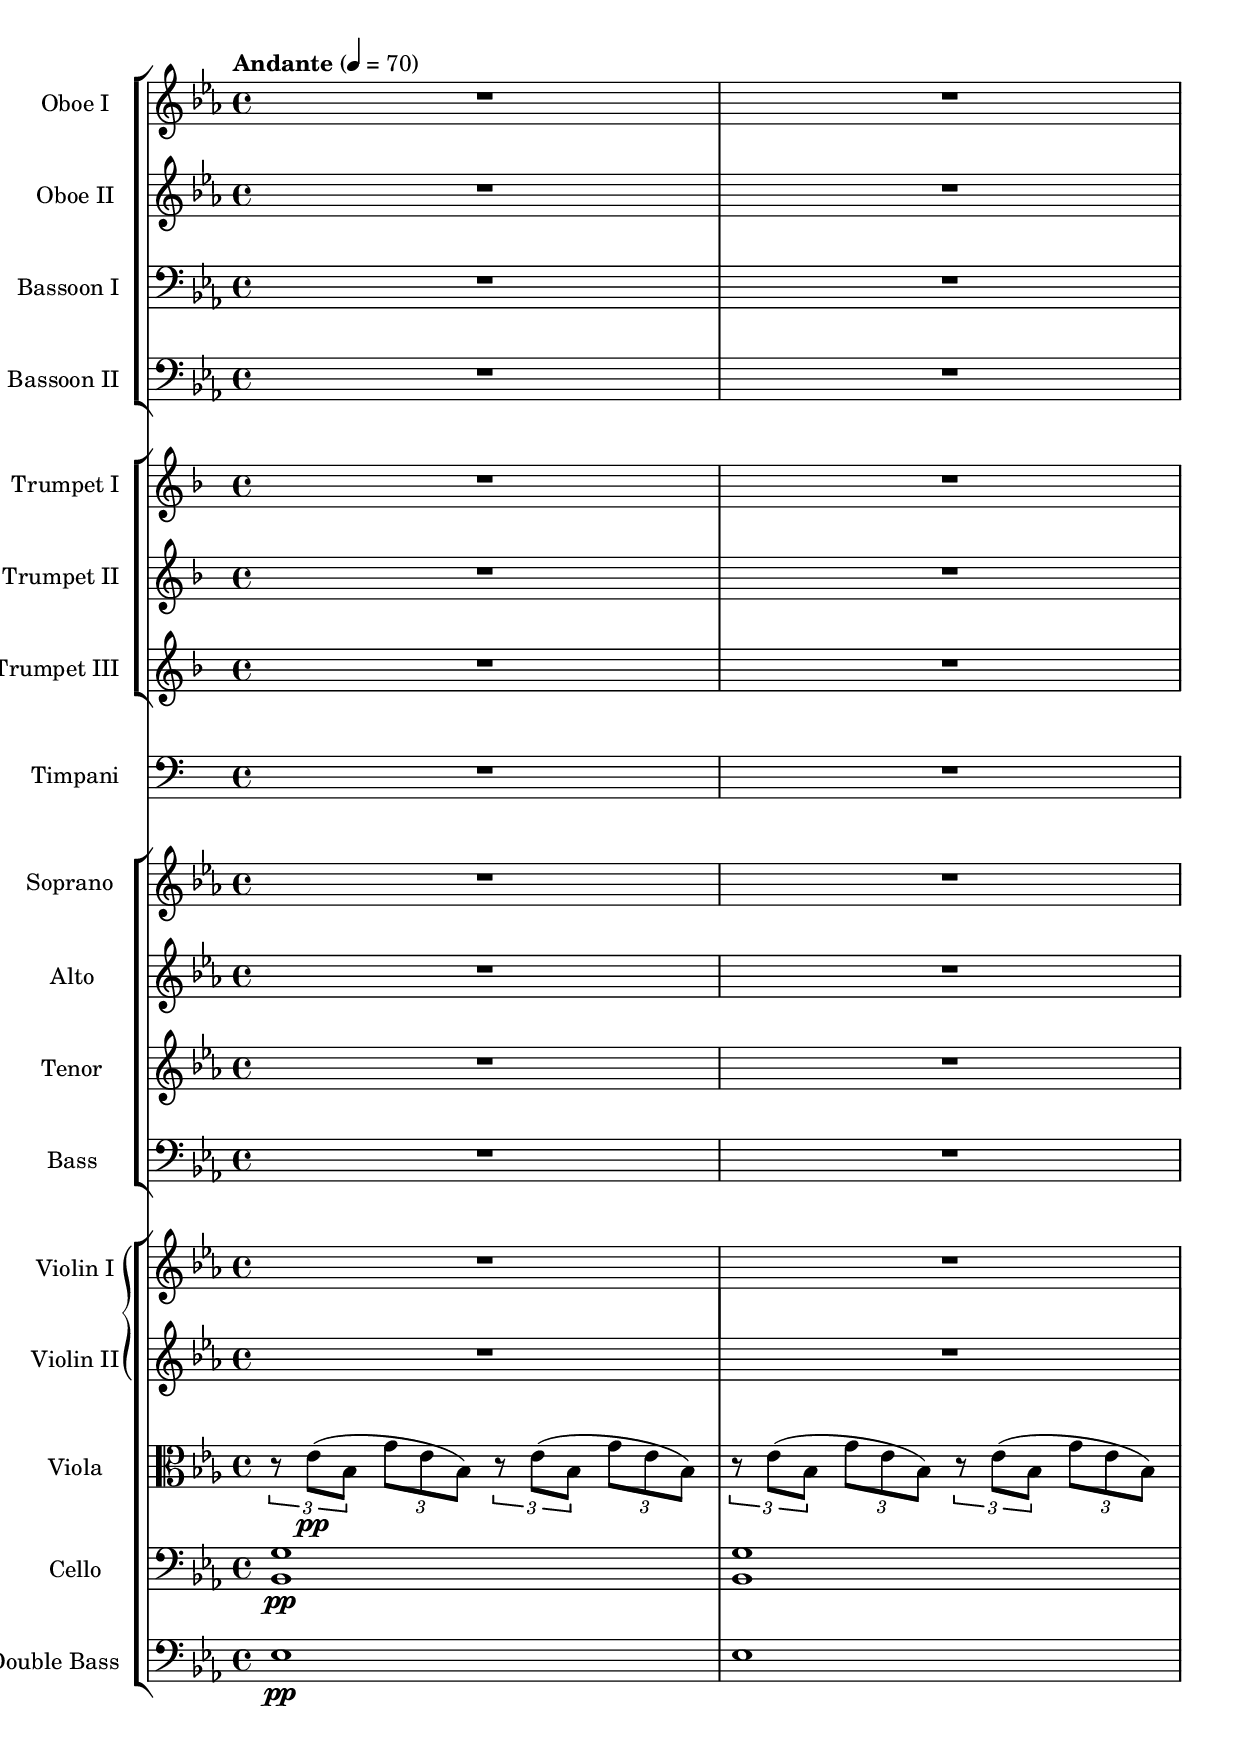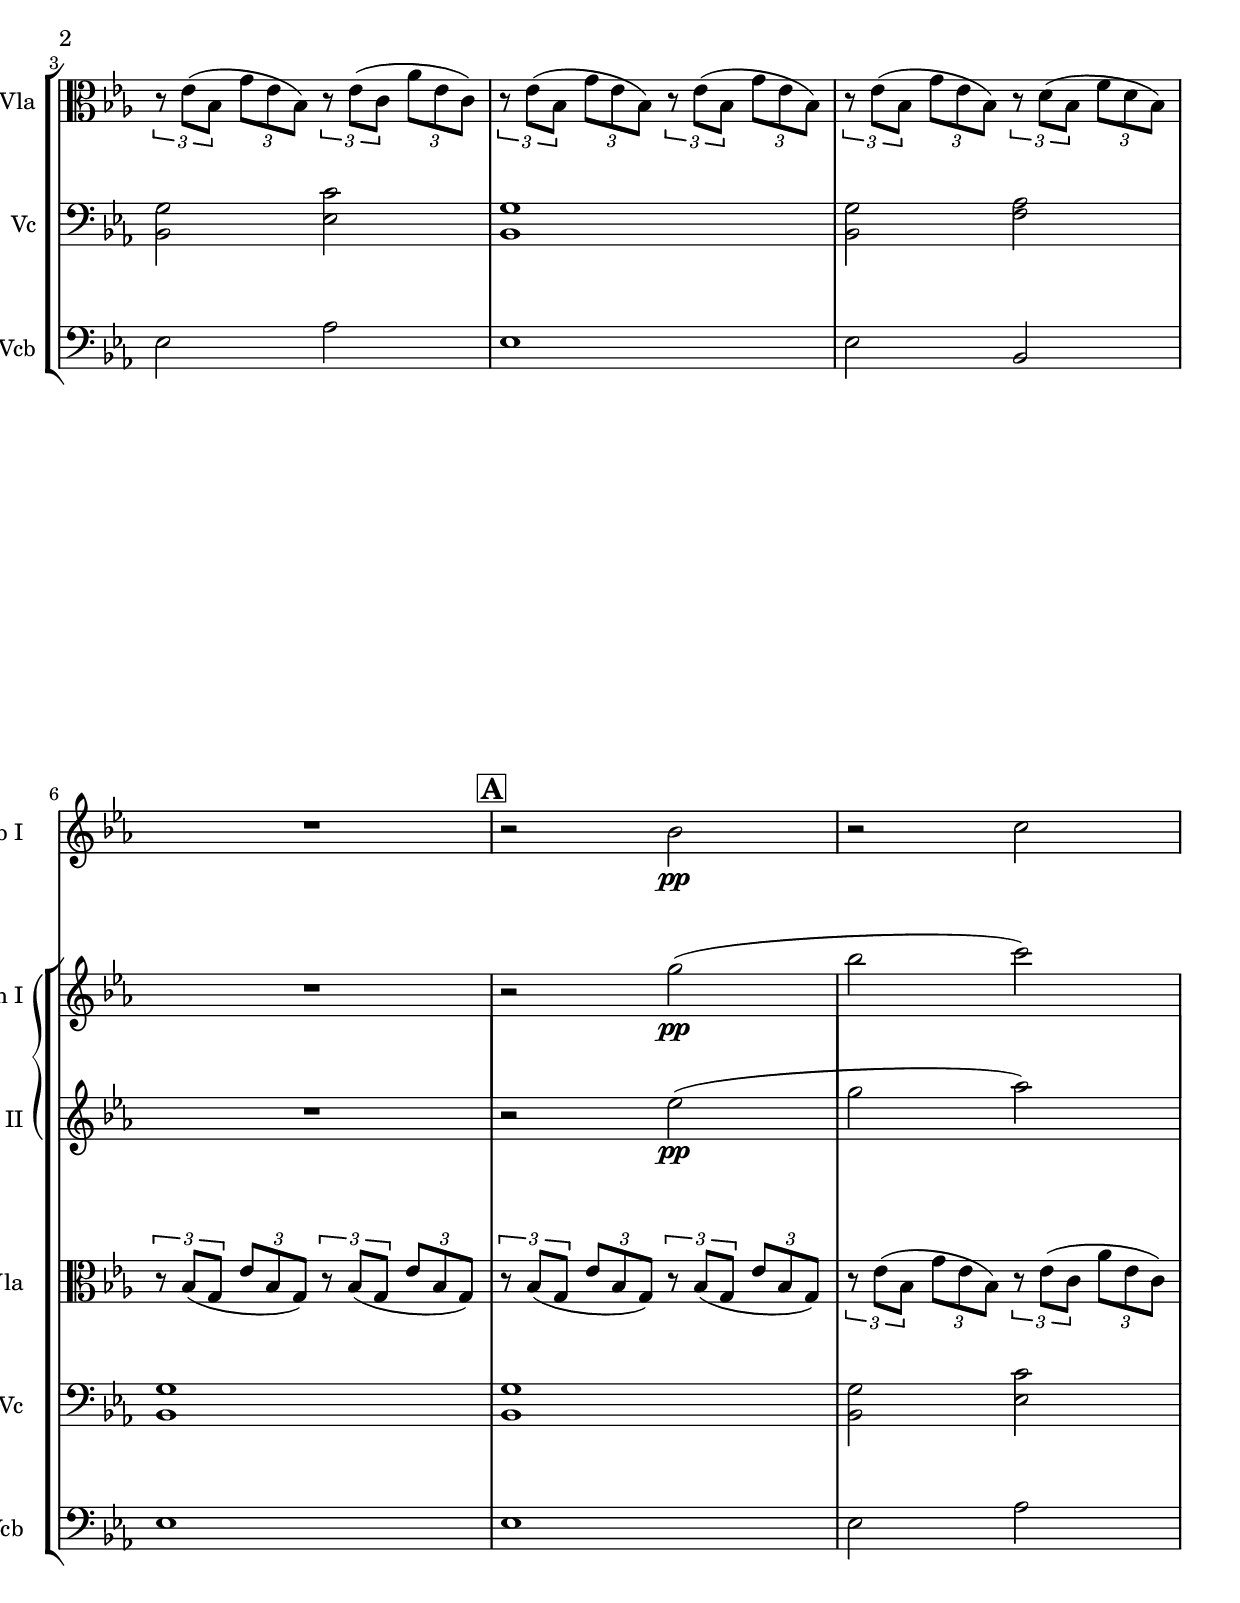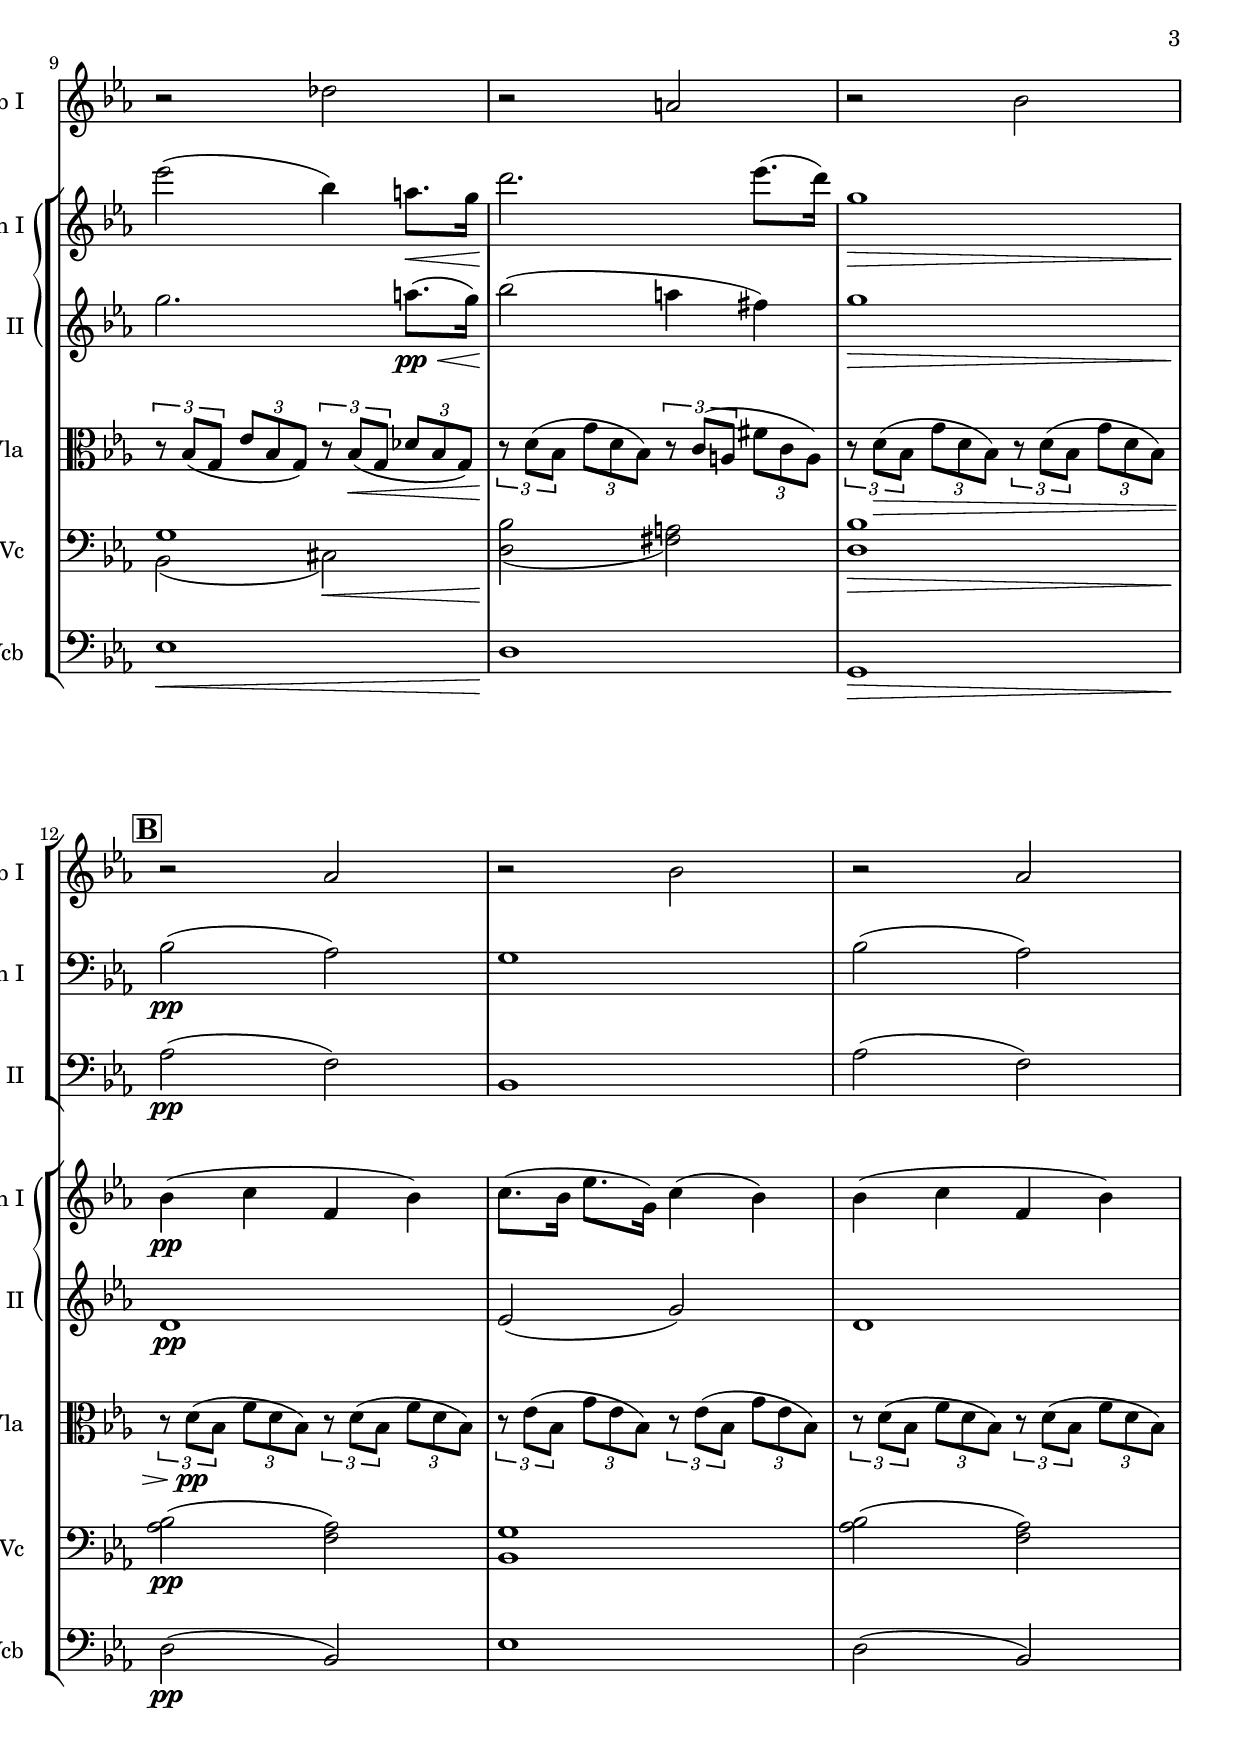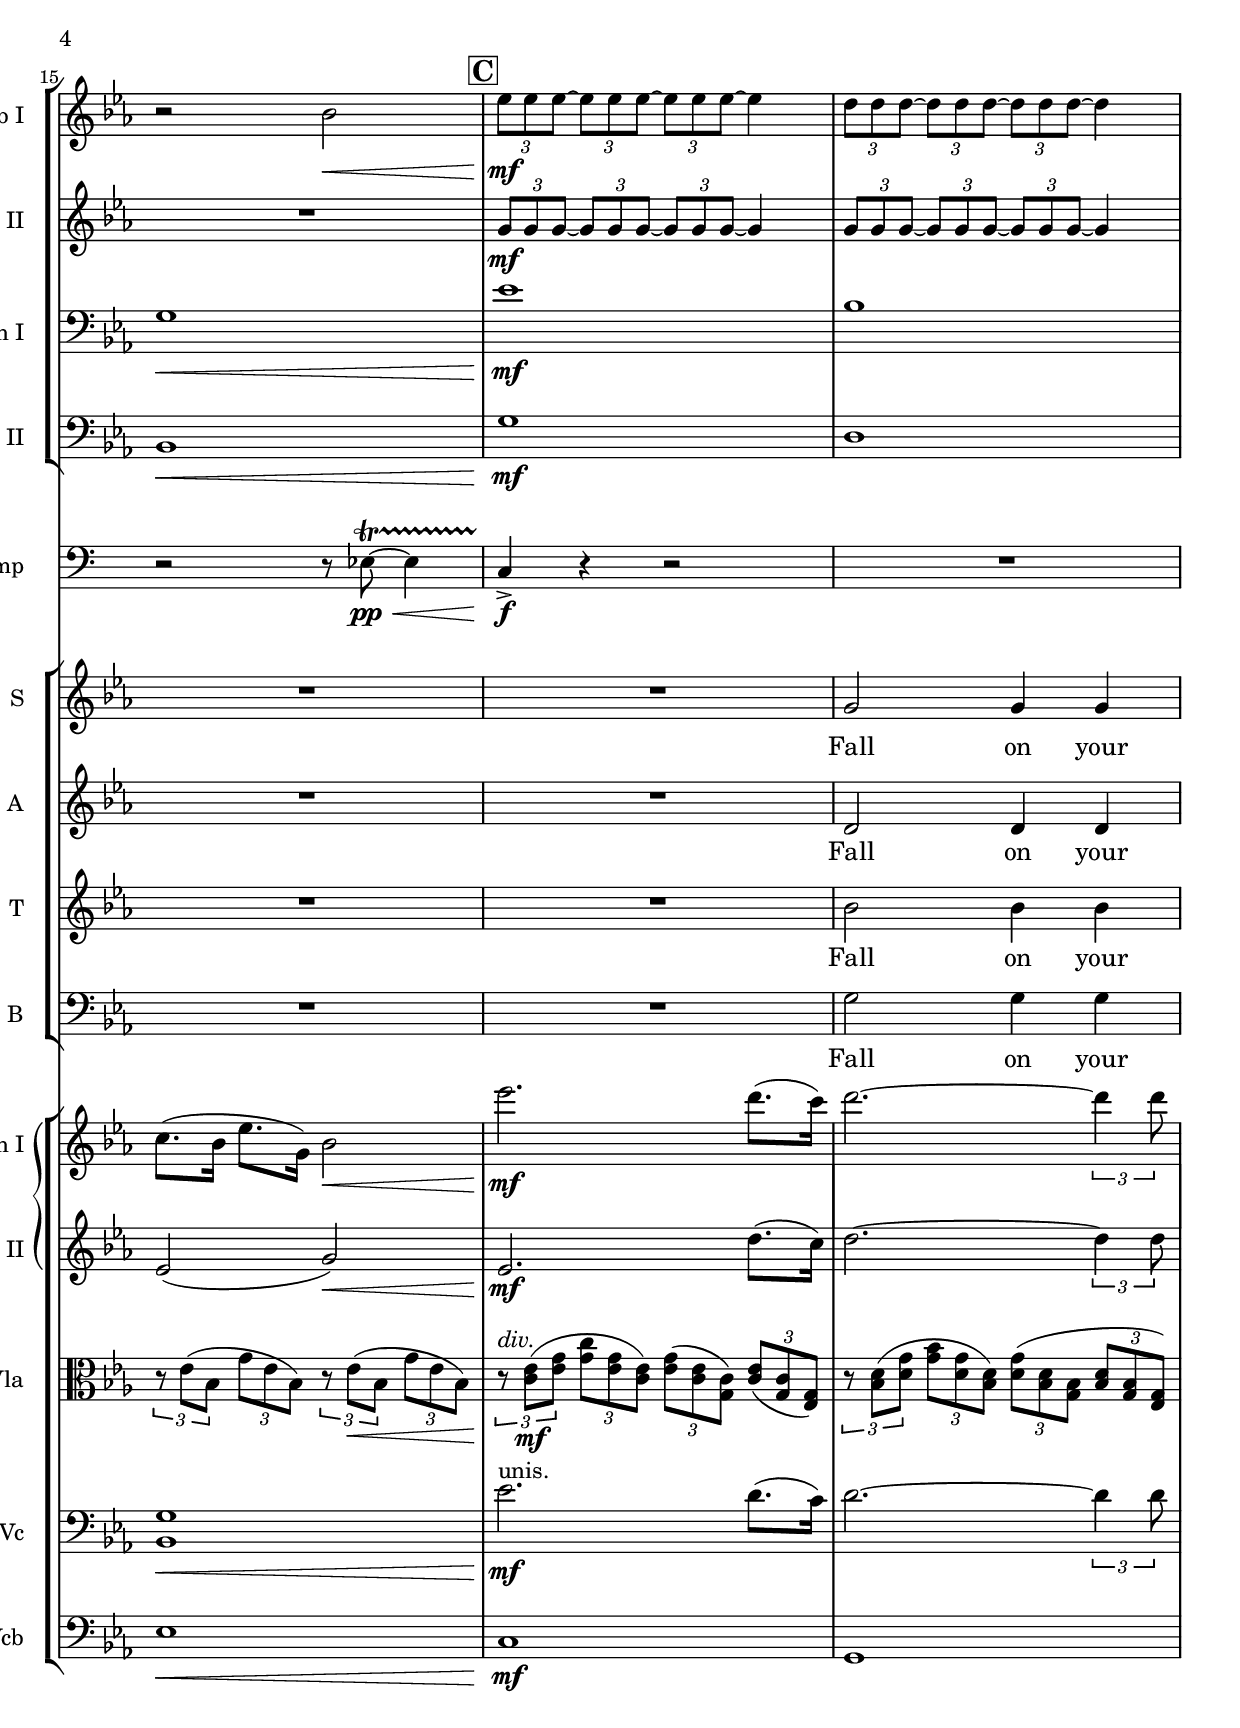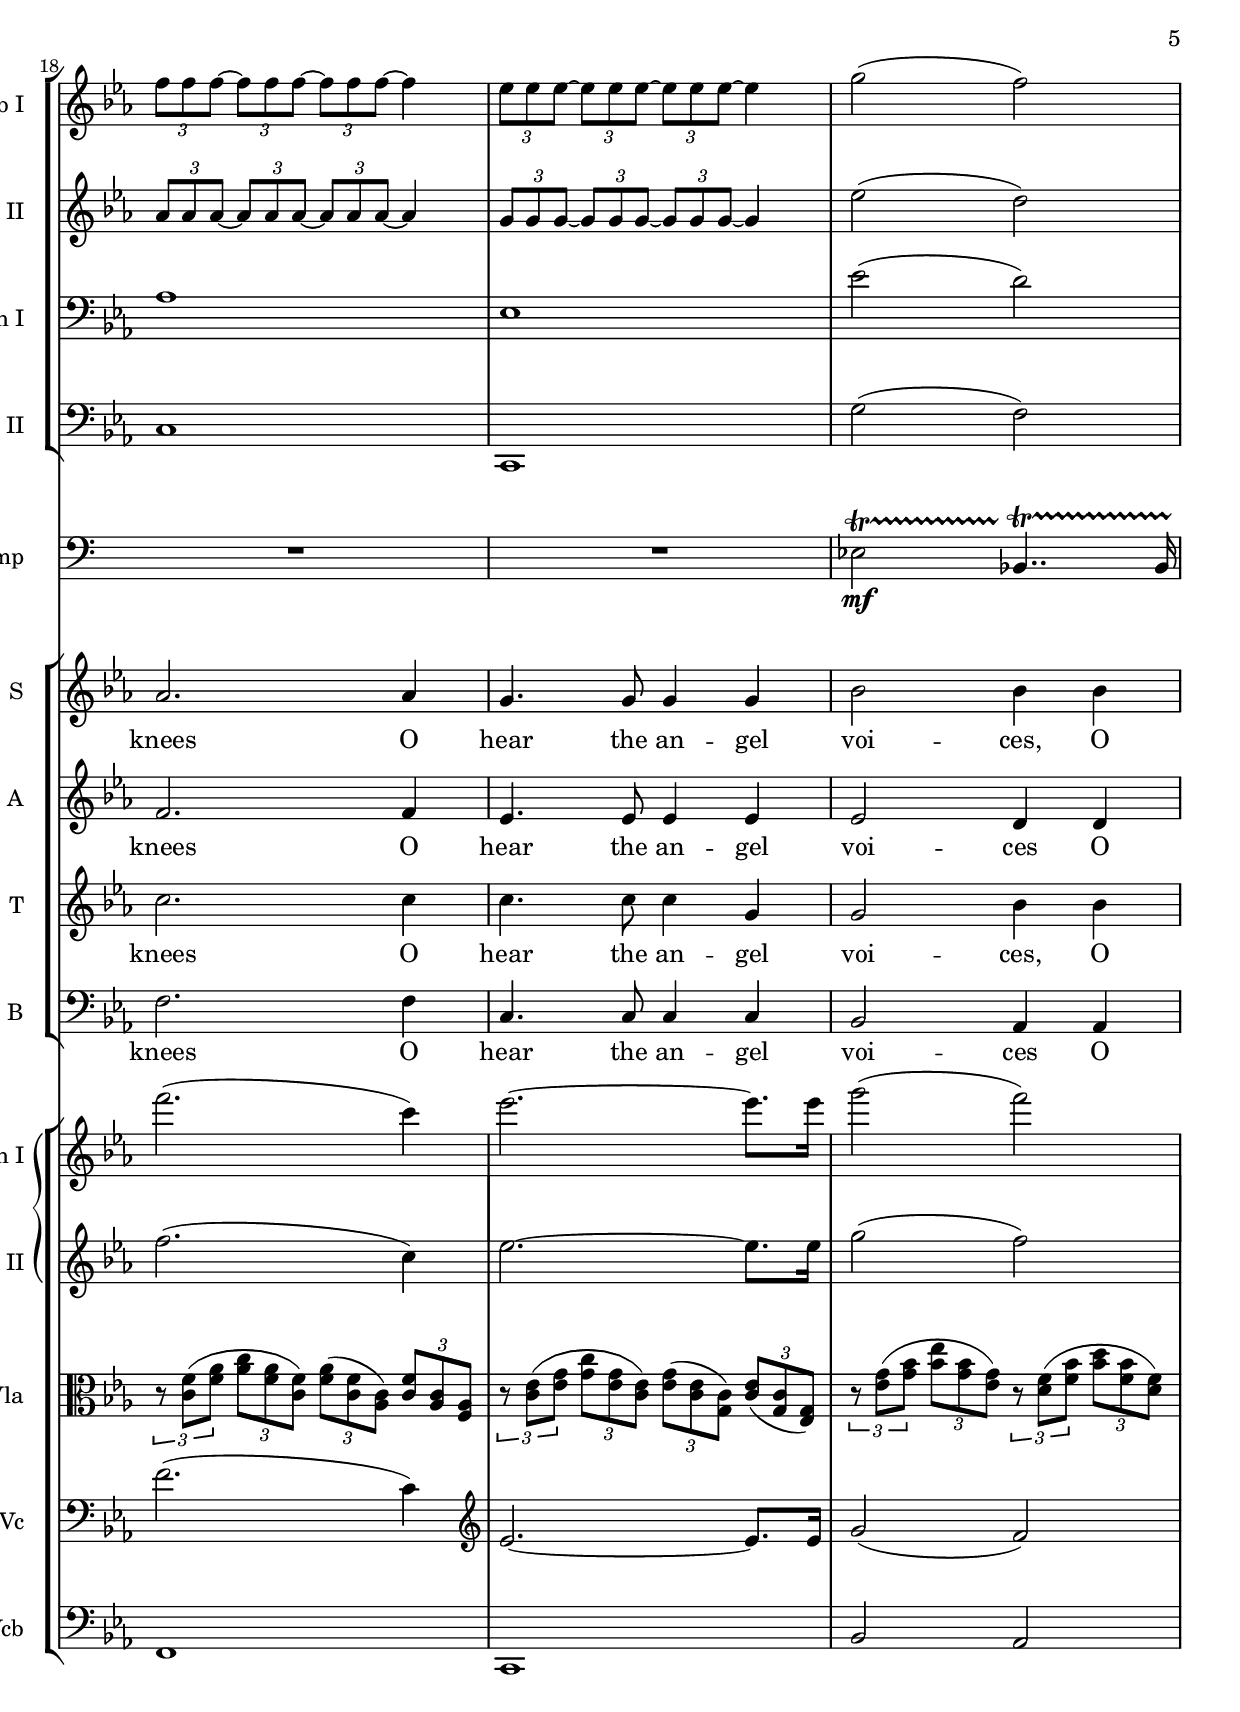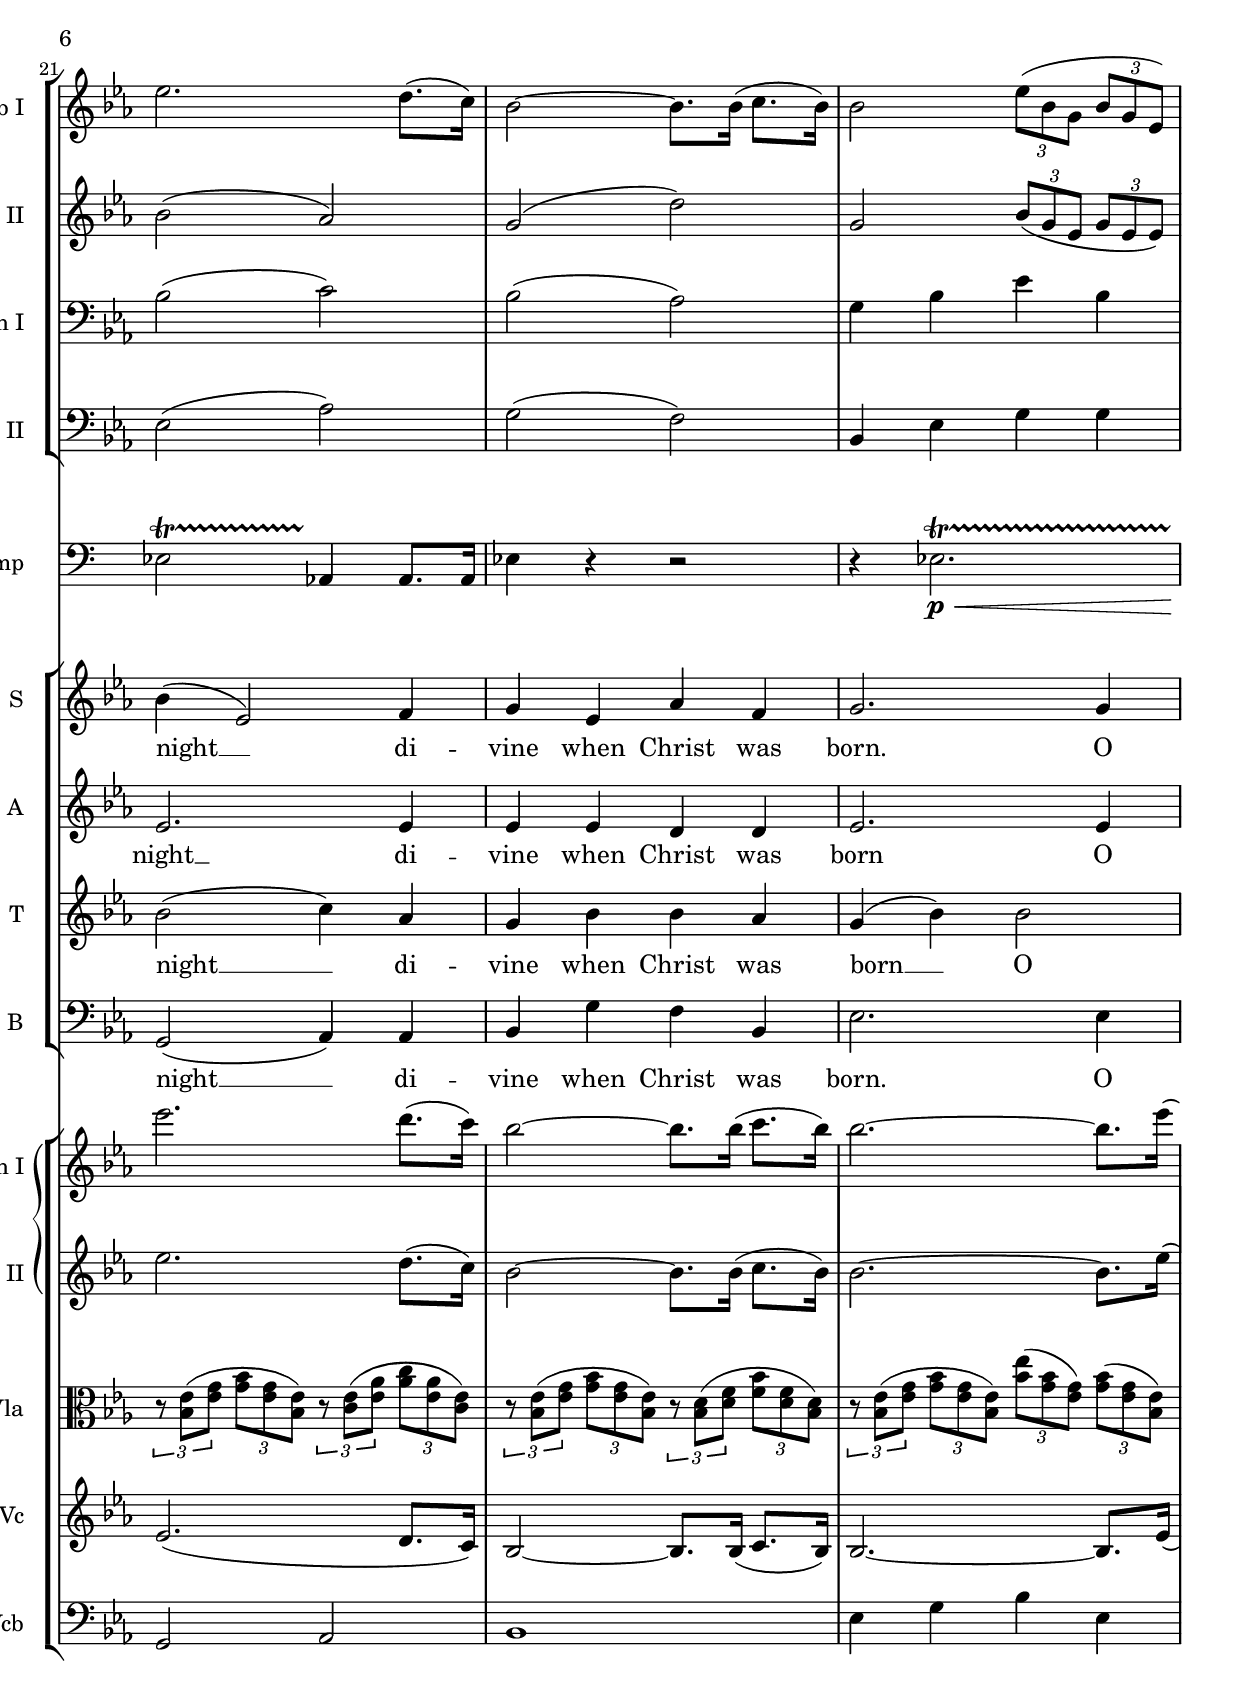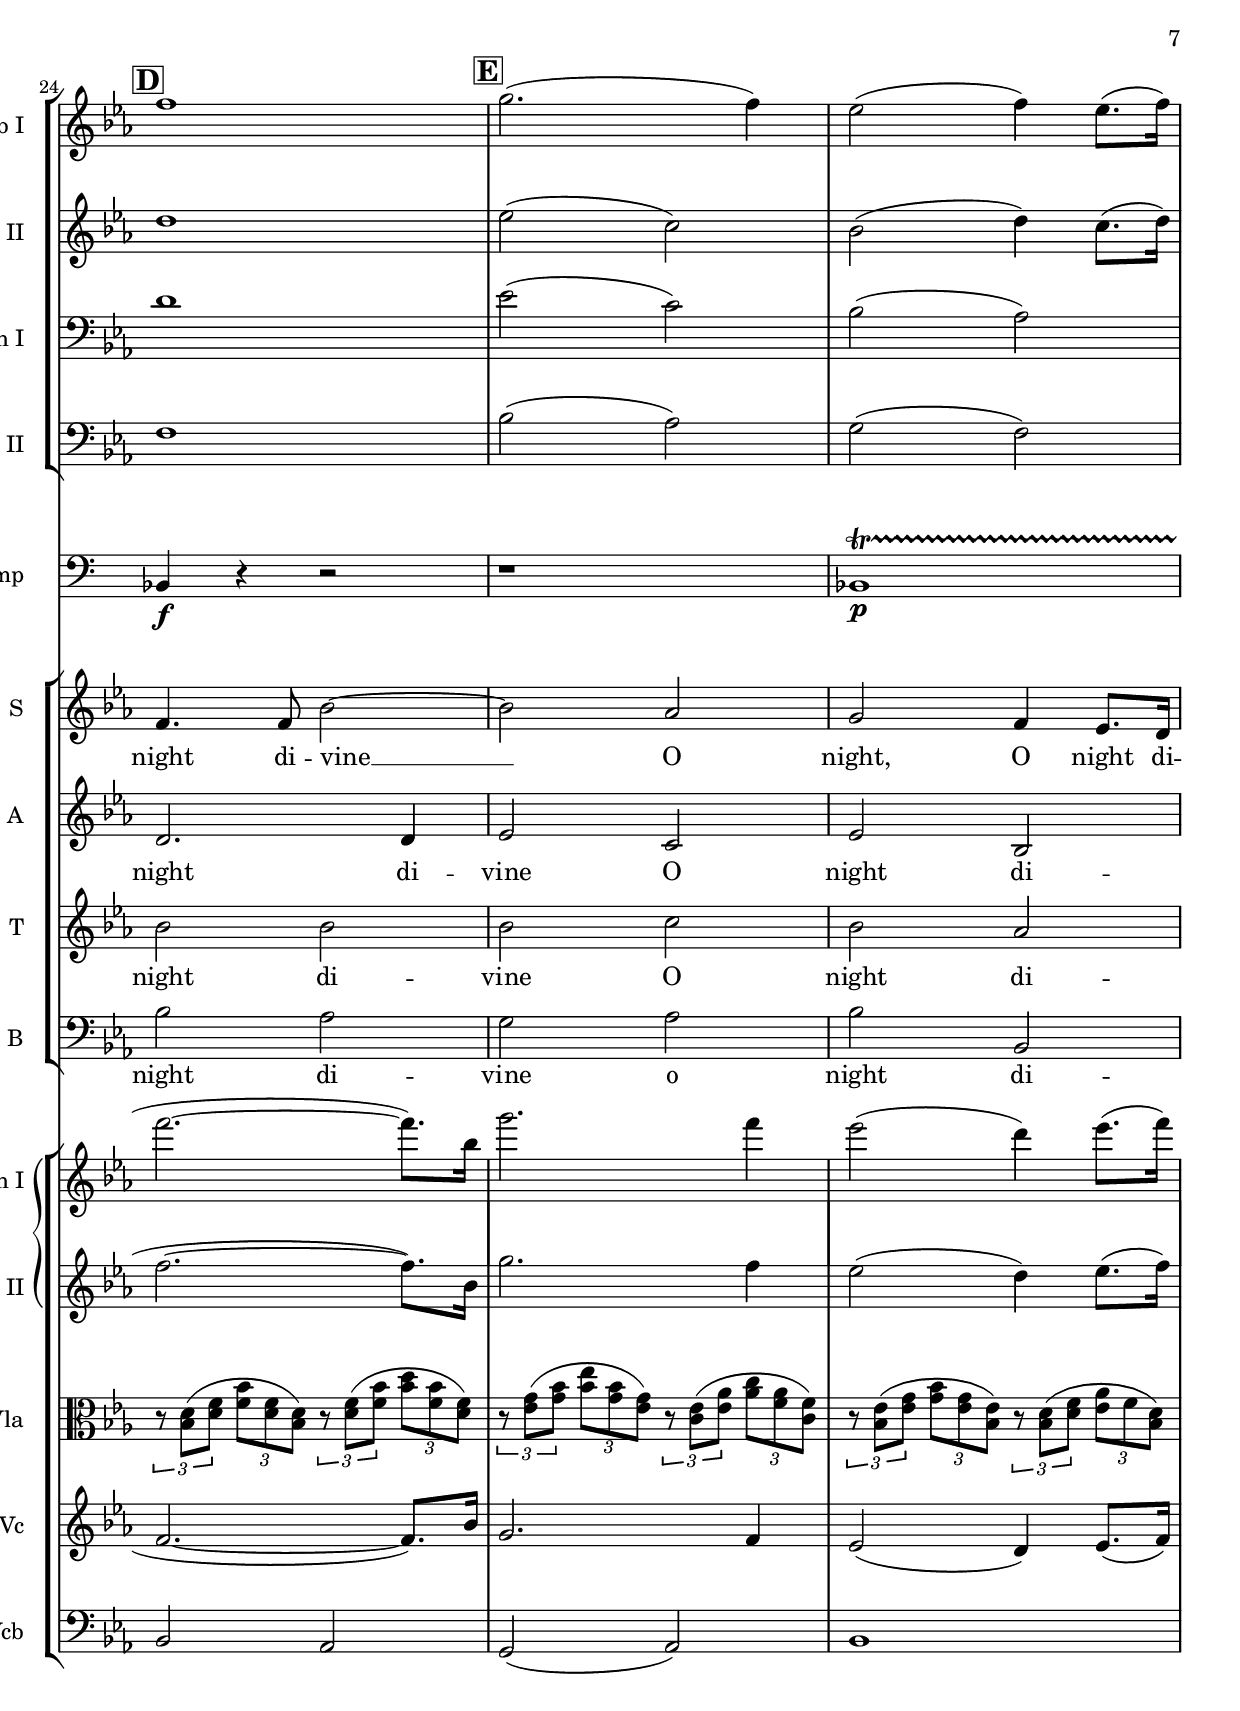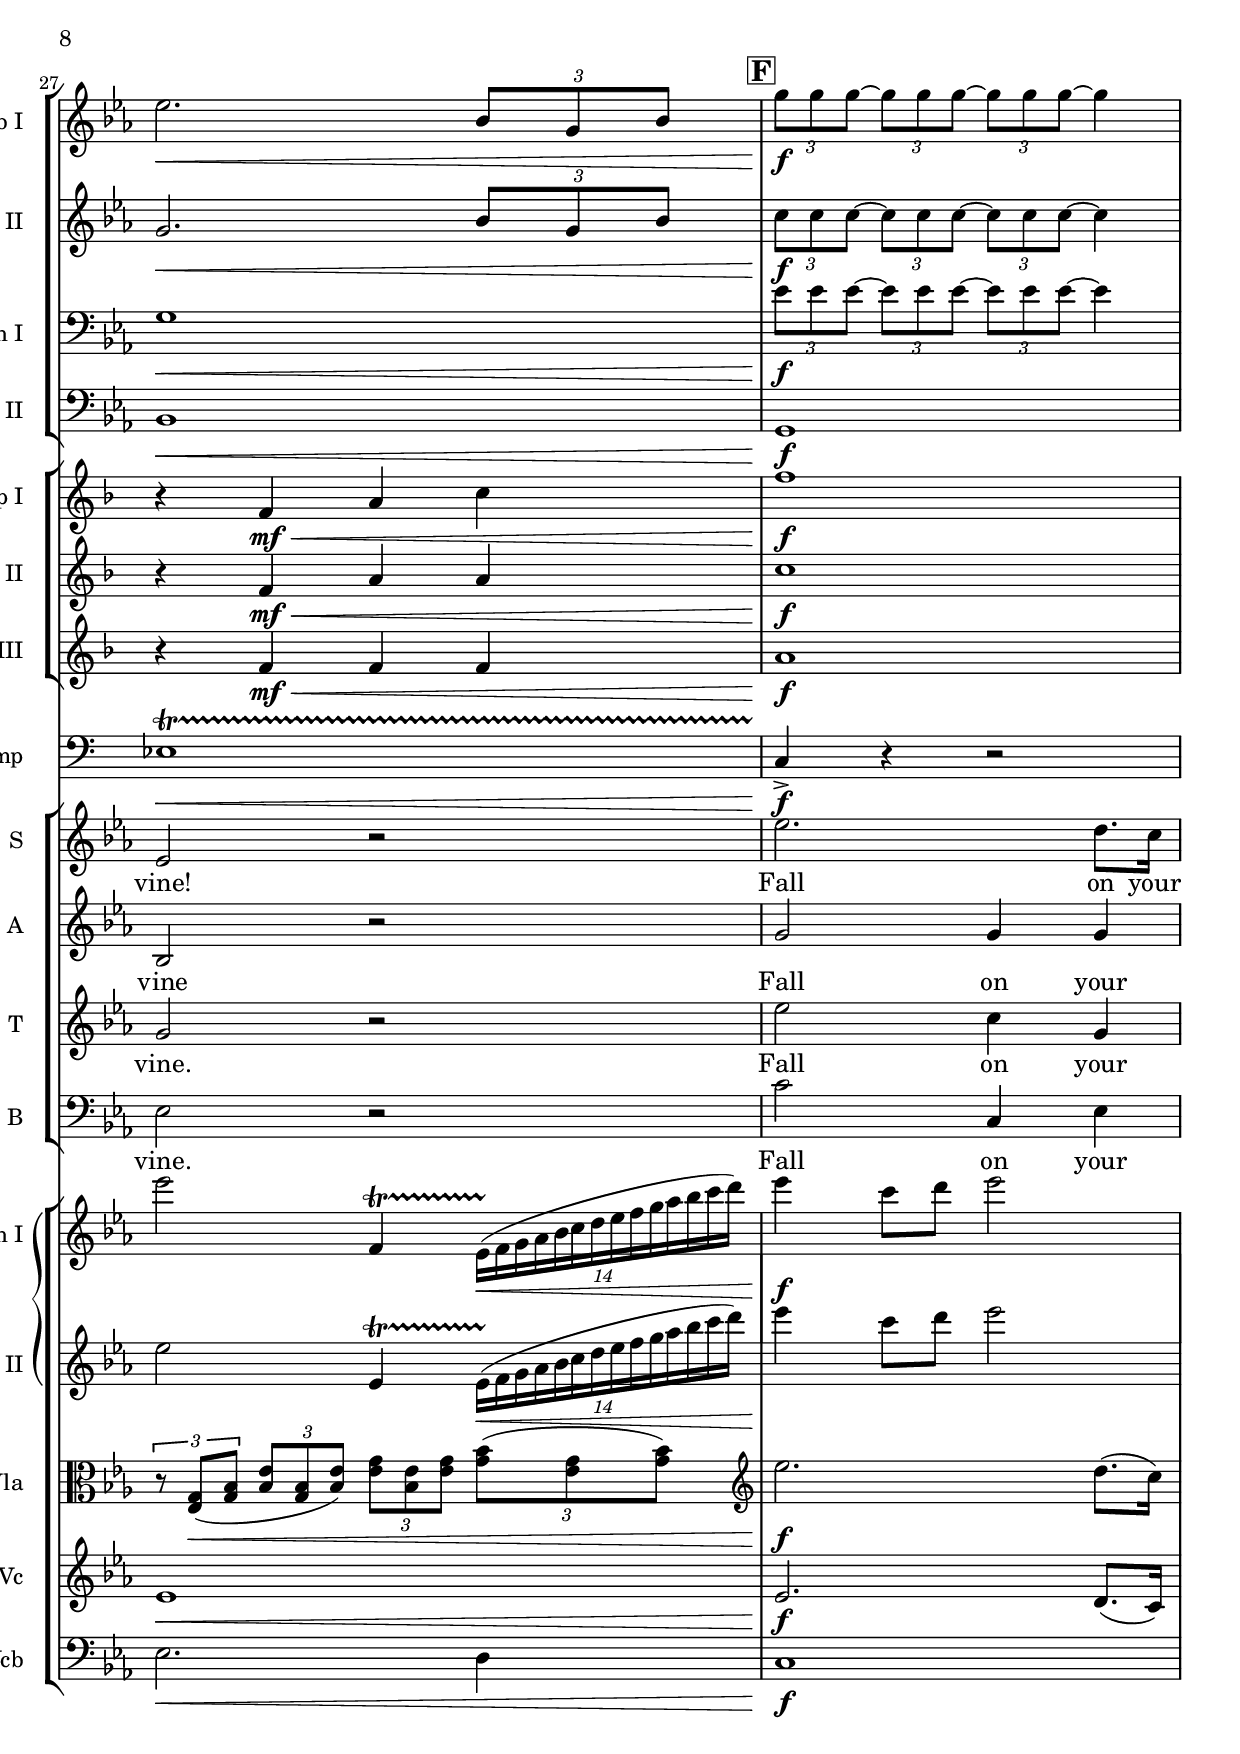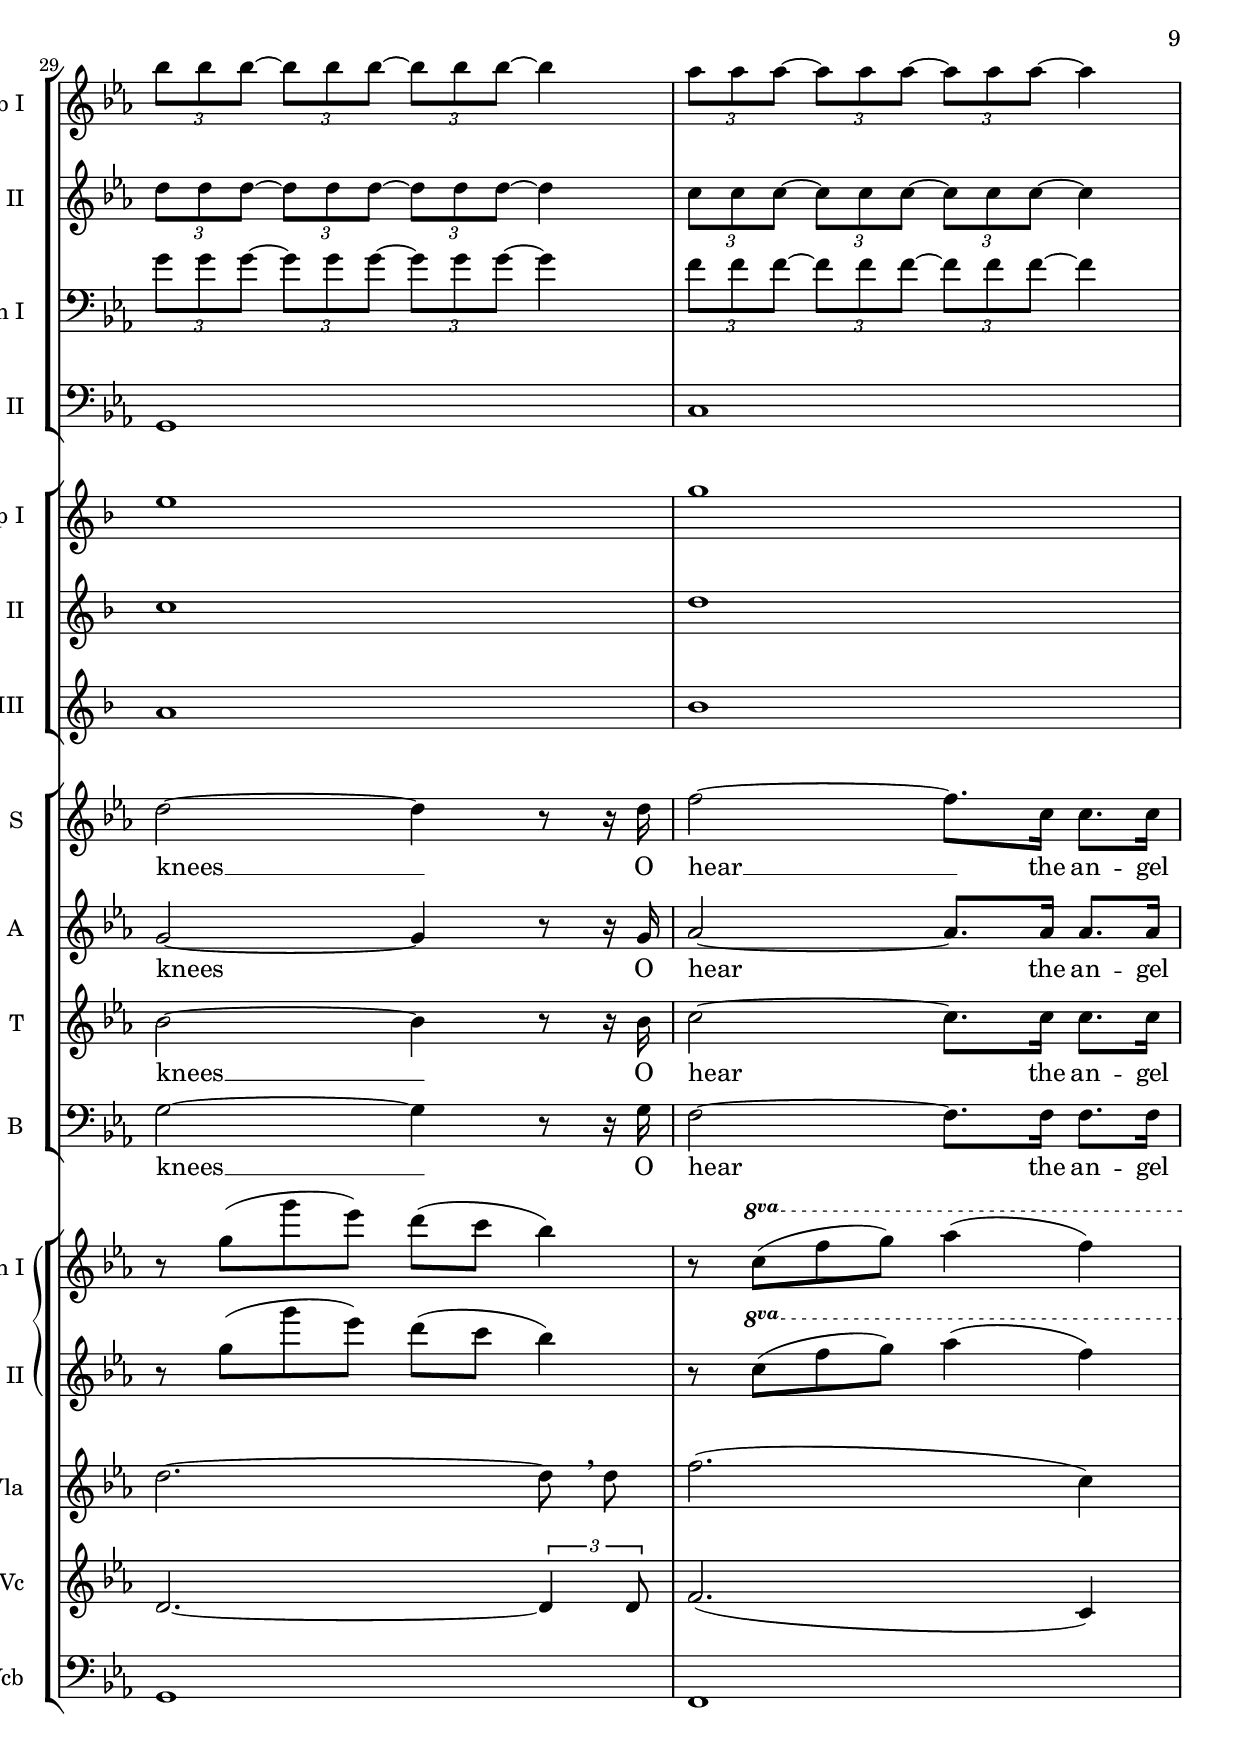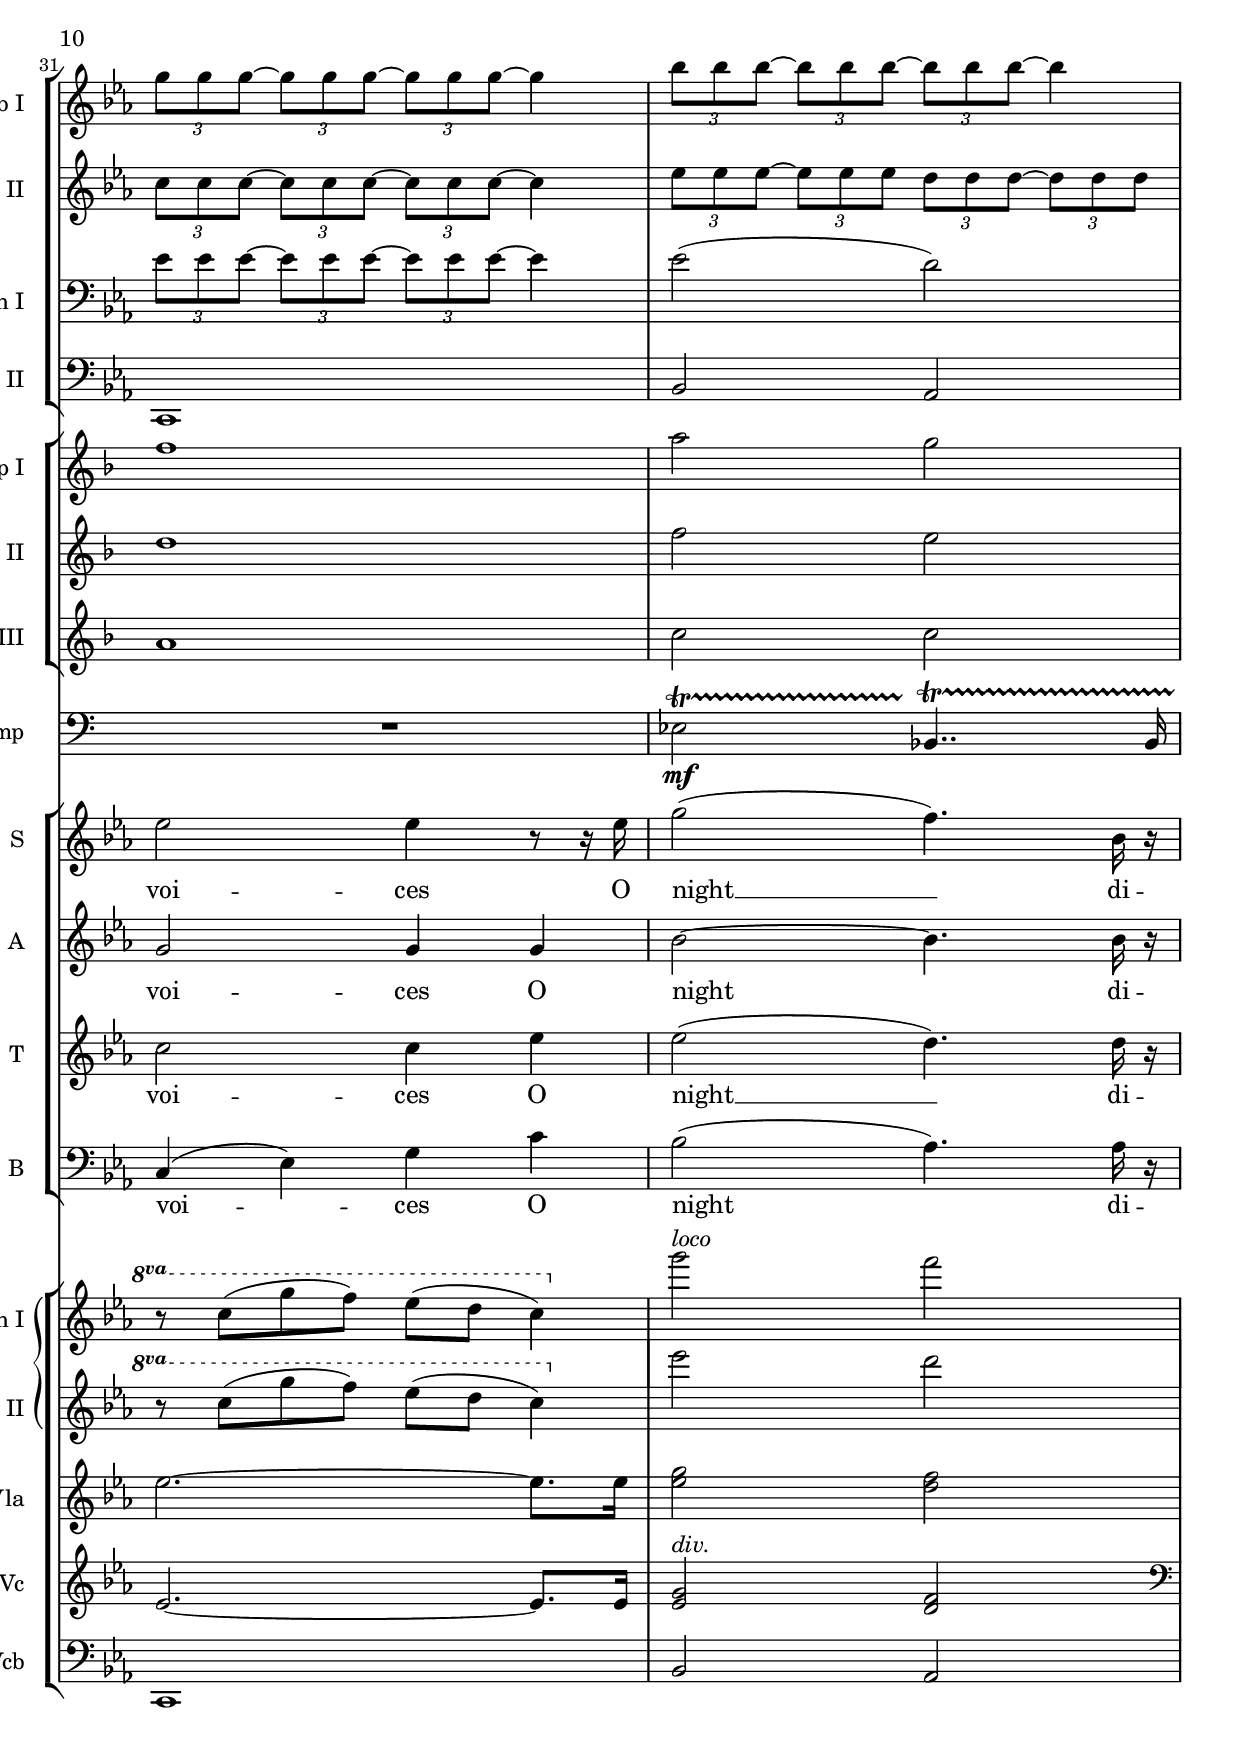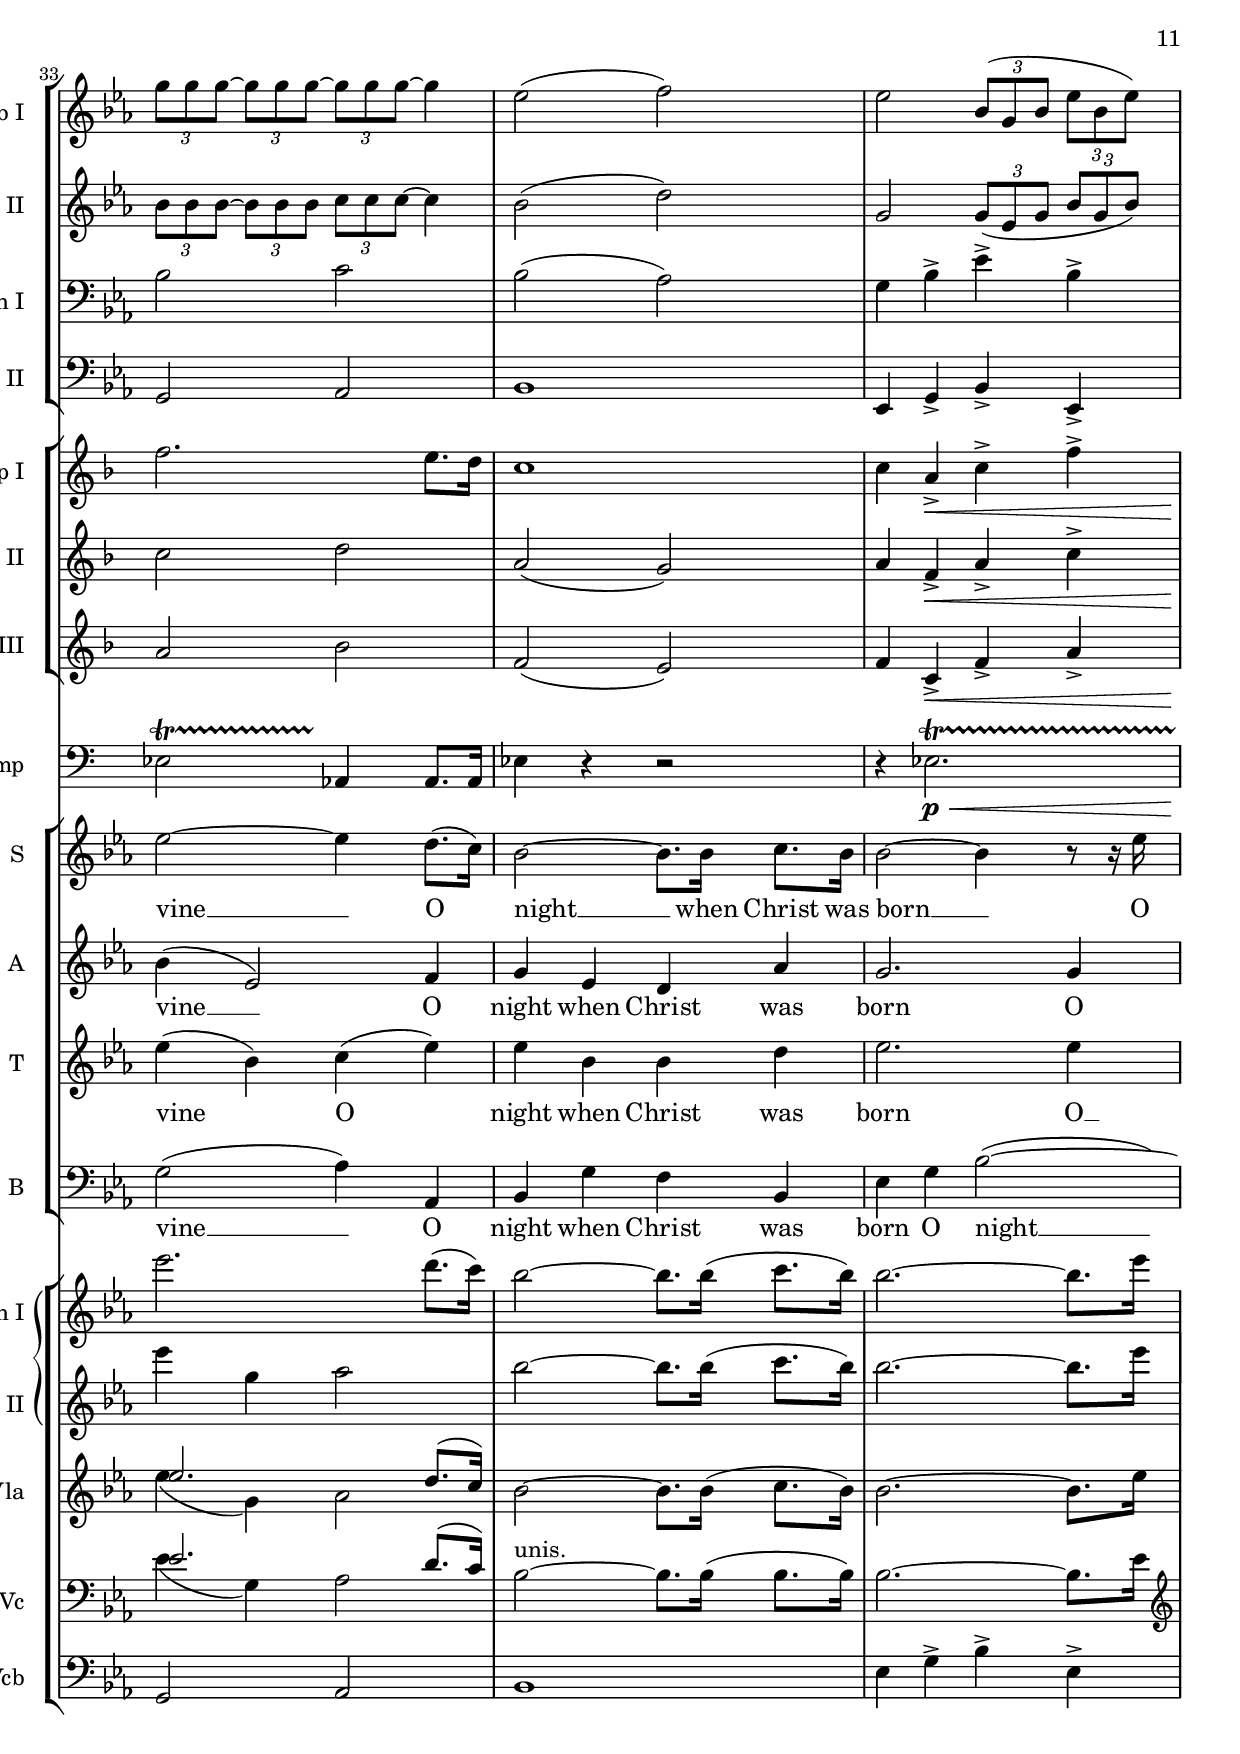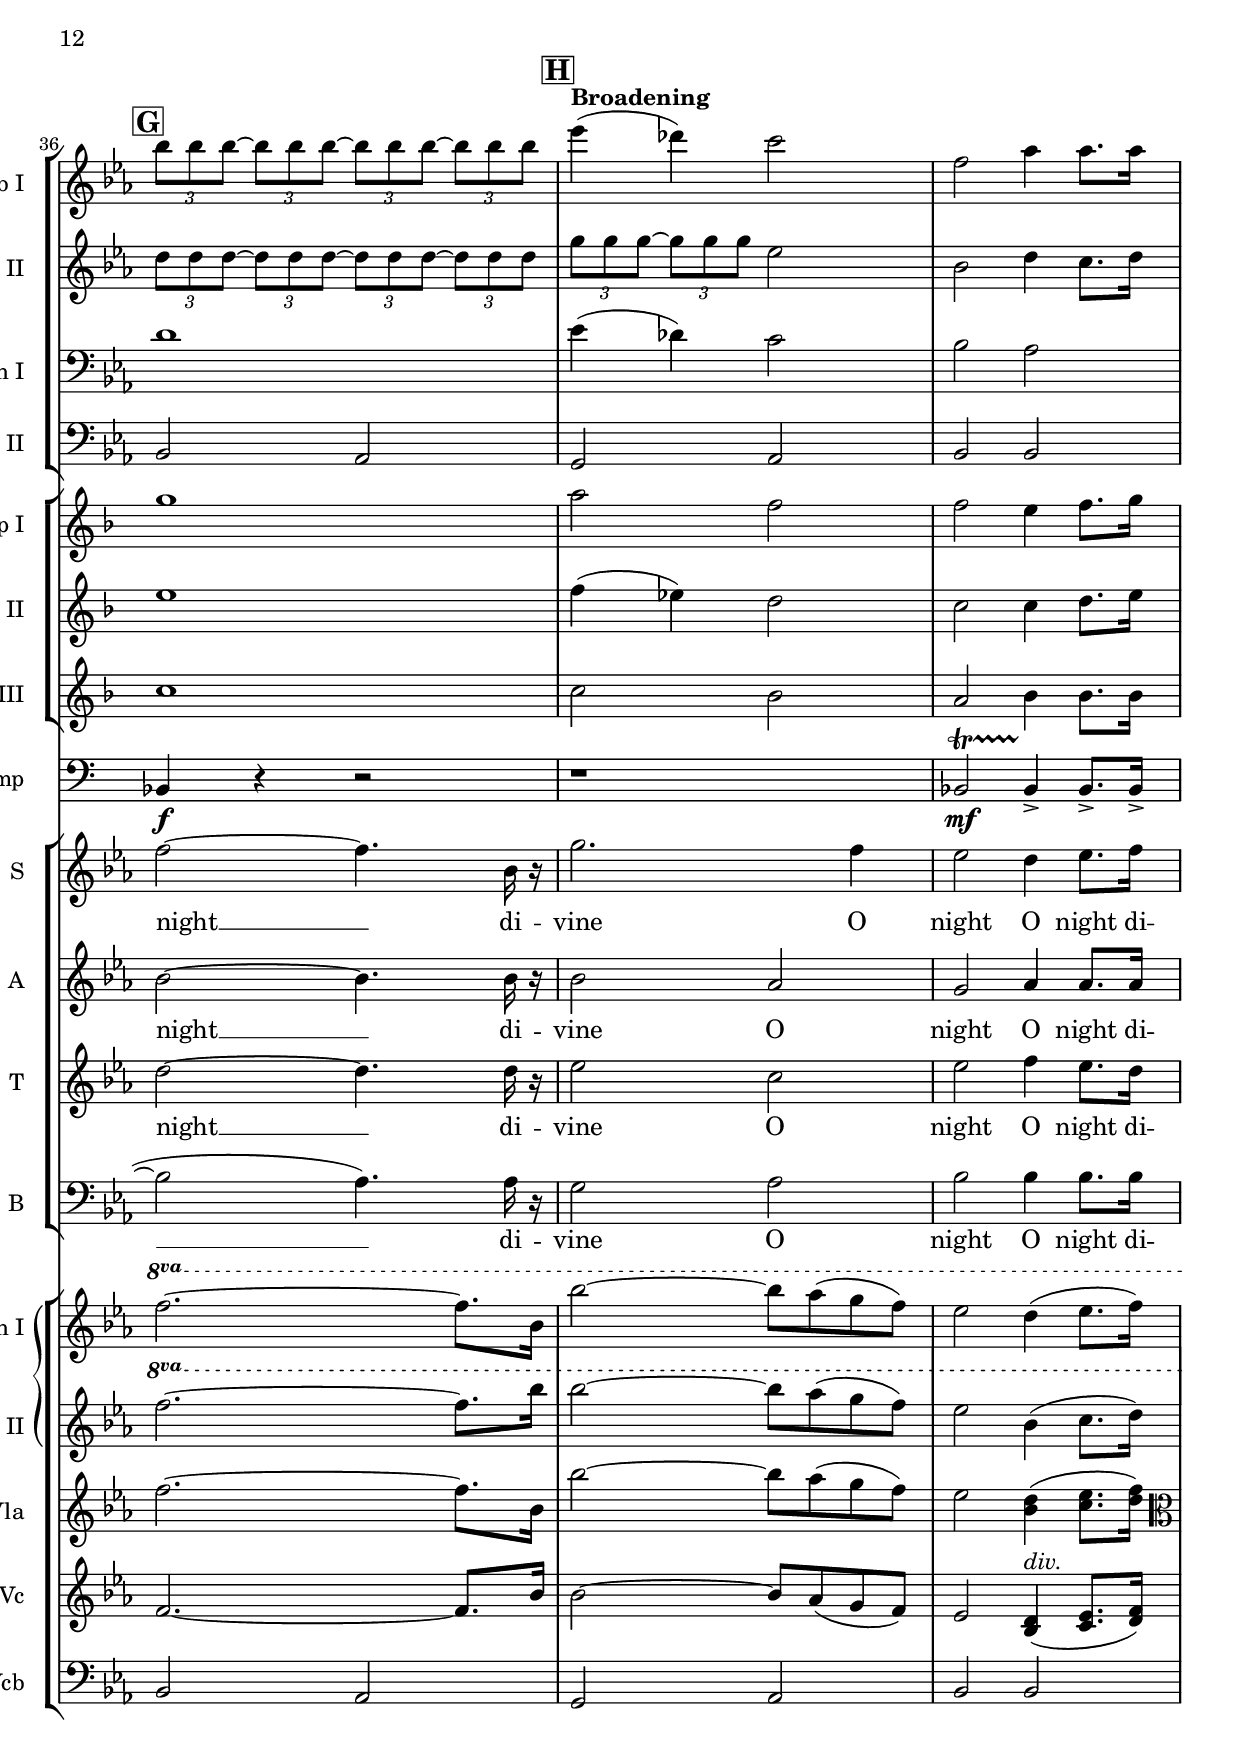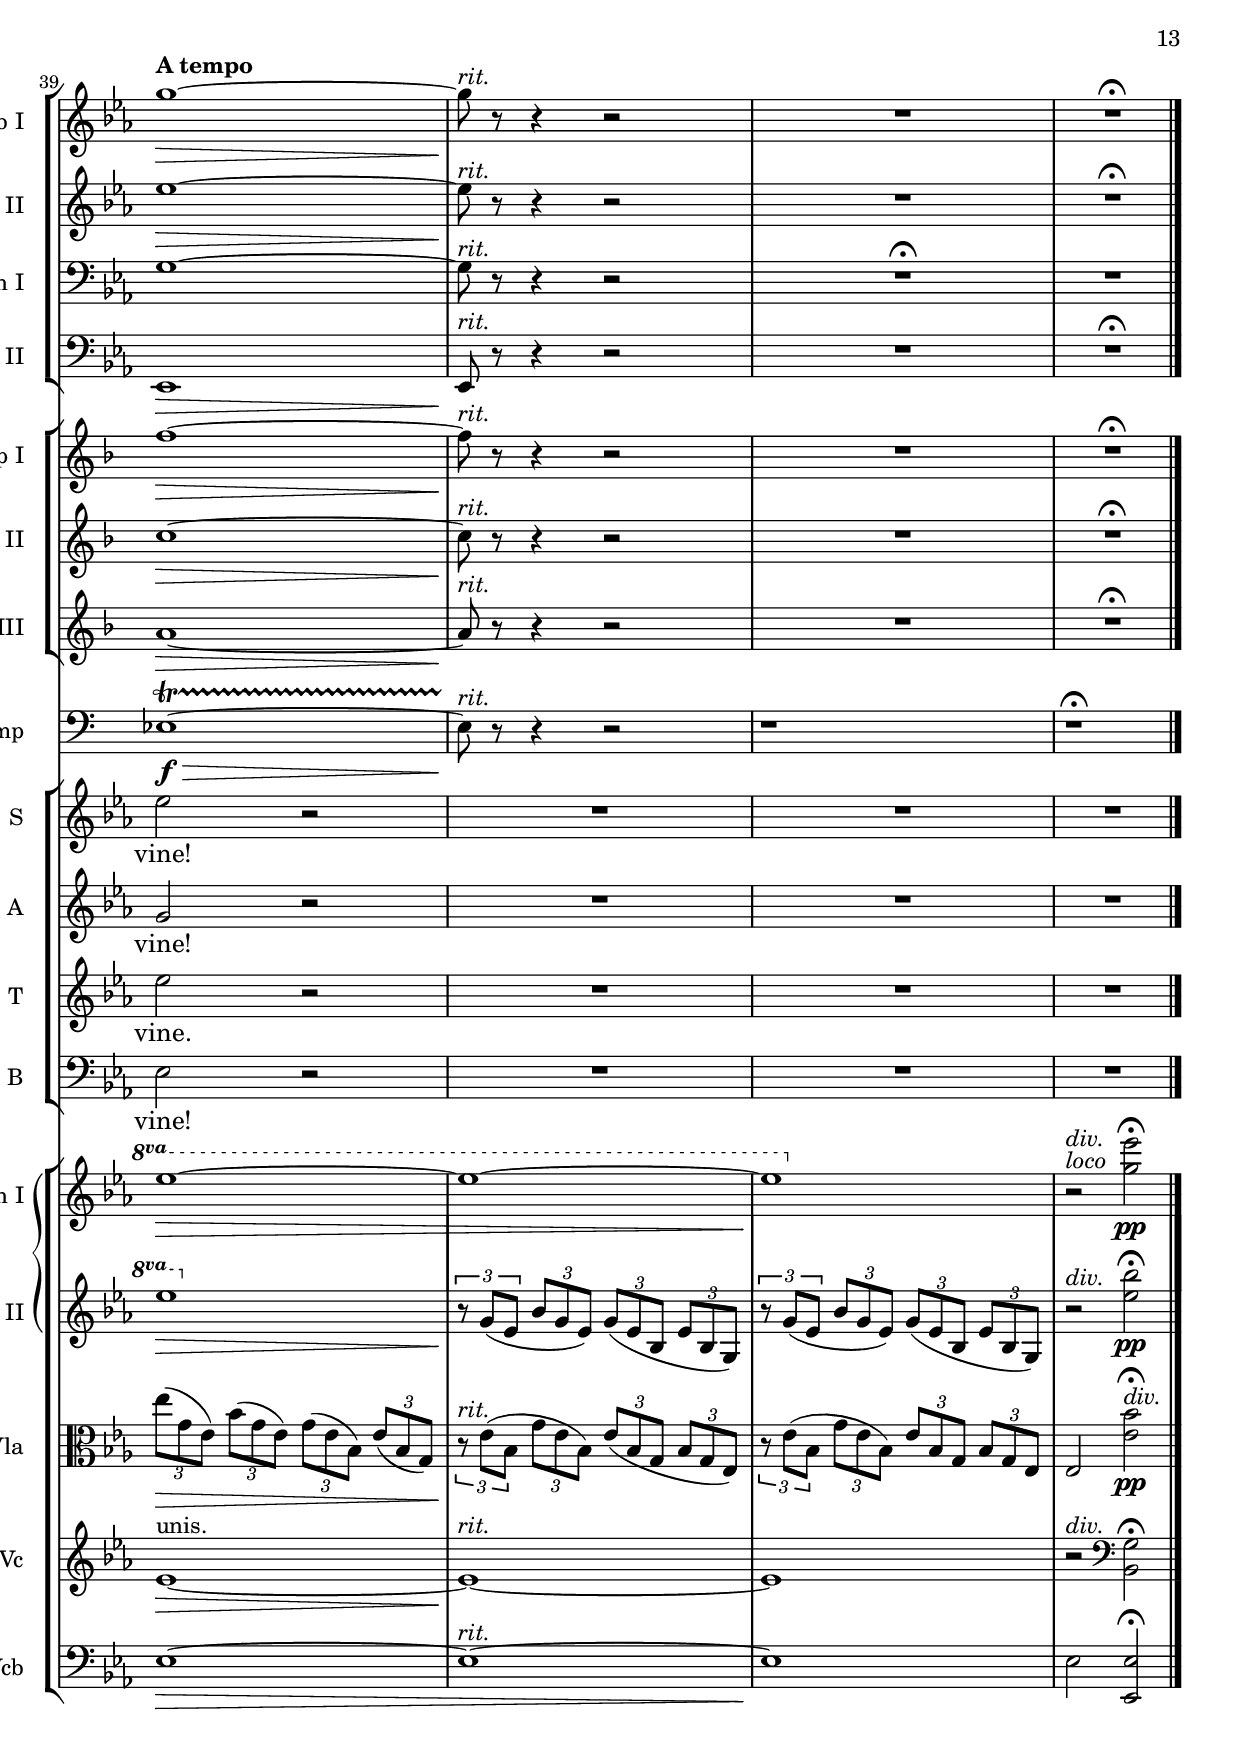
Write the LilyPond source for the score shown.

\version "2.24.4"

soprano = \relative c'' {
  \key ees \major
  \tempo "Andante" 4 = 70

  R1 * 6 \mark \default
  R1 * 5 \mark \default
  R1 * 4 \mark \default
  R1
  g2 g4 g
  aes2. aes4
  g4. g8 g4 g
  bes2 bes4 bes
  bes( ees,2) f4
  g ees aes f
  g2. g4
  f4. f8 bes2~ \mark \default
  bes aes
  g f4 ees8. d16
  ees2 r \mark \default
  ees'2. d8. c16
  d2~ d4 r8 r16 d
  f2~ f8. c16 c8. c16
  ees2 ees4 r8 r16 ees
  g2( f4.) bes,16 r
  ees2~ ees4 d8.( c16)
  bes2~ bes8. bes16 c8. bes16
  bes2~ bes4 r8 r16 ees16 \mark \default
  f2~ f4. bes,16 r
  g'2. f4
  ees2 d4 ees8. f16
  ees2 r
  R1 * 3
  \fine
}

sopranoLyric = \lyricmode {
  Fall on your
  knees O
  hear the an -- gel
  voi -- ces, O
  night __ di --
  vine when Christ was
  born. O
  night di -- vine
  __ O
  night, O night di --
  vine!
  Fall on your
  knees __ O
  hear __ the an -- gel
  voi -- ces O
  night __ di --
  vine __ O
  night __ when Christ was
  born __ O
  night __ di --
  vine O
  night O night di --
  vine!
}

alto = \relative c' {
  \key ees \major
  \tempo "Andante" 4 = 70

  R1 * 16
  d2 d4 d
  f2. f4
  ees4. ees8 ees4 ees
  ees2 d4 d
  ees2. ees4
  ees ees d d
  ees2. ees4
  d2. d4 ees2 c
  ees bes
  bes r
  g' g4 g
  g2~ g4 r8 r16 g
  aes2~ aes8. aes16 aes8. aes16
  g2 g4 g
  bes2~ bes4. bes16 r
  bes4( ees,2) f4
  g ees d aes'
  g2. g4
  bes2~ bes4. bes16 r
  bes2 aes
  g aes4 aes8. aes16
  g2 r
  R1 * 3
  \fine
}

altoLyric = \lyricmode {
  Fall on your
  knees O
  hear the an -- gel
  voi -- ces O
  night __ di --
  vine when Christ was
  born O
  night di --
  vine O
  night di --
  vine
  Fall on your
  knees O
  hear the an -- gel
  voi -- ces O
  night di --
  vine __ O
  night when Christ was
  born O
  night __ di --
  vine O
  night O night di --
  vine!
}

tenor = \relative c'' {
  \key ees \major
  \tempo "Andante" 4 = 70

  R1 * 16
  bes2 bes4 bes
  c2. c4
  c4. c8 c4 g
  g2 bes4 bes
  bes2( c4) aes
  g bes bes aes
  g( bes) bes2
  bes bes
  bes c
  bes aes
  g r
  ees' c4 g
  bes2~ bes4 r8 r16 bes
  c2~ c8. c16 c8. c16
  c2 c4 ees
  ees2( d4.) d16 r
  ees4( bes) c( ees)
  ees bes bes d
  ees2. ees4
  d2~ d4. d16 r
  ees2 c
  ees f4 ees8. d16
  ees2 r
  R1 * 3
  \fine
}

tenorLyric = \lyricmode {
  Fall on your
  knees O
  hear the an -- gel
  voi -- ces, O
  night __ di --
  vine when Christ was
  born __ O
  night di --
  vine O
  night di --
  vine.
  Fall on your
  knees __ O
  hear the an -- gel
  voi -- ces O
  night __ di --
  vine O
  night when Christ was
  born O __
  night __ di --
  vine O
  night O night di --
  vine.
}

bassChoir = \relative c' {
  \clef "bass"
  \key ees \major
  \tempo "Andante" 4 = 70

  R1 * 16
  g2 g4 g
  f2. f4
  c4. c8 c4 c
  bes2 aes4 aes
  g2( aes4) aes
  bes g' f bes,
  ees2. ees4
  bes'2 aes
  g aes
  bes bes,
  ees r
  c' c,4 ees
  g2~ g4 r8 r16 g
  f2~ f8. f16 f8. f16
  c4( ees) g c
  bes2( aes4.) aes16 r
  g2( aes4) aes,
  bes g' f bes,
  ees g bes2~(
  bes aes4.) aes16 r
  g2 aes
  bes bes4 bes8. bes16
  ees,2 r
  R1 * 3
  \fine
 }

bassLyric = \lyricmode {
  Fall on your
  knees O
  hear the an -- gel
  voi -- ces O
  night __ di --
  vine when Christ was
  born. O
  night di --
  vine o
  night di --
  vine.
  Fall on your
  knees __ O
  hear the an -- gel
  voi -- ces O
  night di --
  vine __ O
  night when Christ was
  born O night __
  di --
  vine O
  night O night di --
  vine!
}

\version "2.24.4"

oboeOne = \relative c'' {
  \clef "treble"
  \key ees \major
  \tempo "Andante" 4 = 70

  R1 * 6 \mark \default
  r2 bes\pp
  r c
  r des
  r a
  r bes \mark \default
  r aes
  r bes
  r aes
  r bes\<

  \mark \default

  \tuplet 3/2 { ees8\mf ees ees~ }
  \tuplet 3/2 { ees ees ees~ }
  \tuplet 3/2 { ees ees ees~ }
  ees4

  \tuplet 3/2 { d8 d d~ }
  \tuplet 3/2 { d d d~ }
  \tuplet 3/2 { d d d~ }
  d4

  \tuplet 3/2 { f8 f f~ }
  \tuplet 3/2 { f f f~ }
  \tuplet 3/2 { f f f~ }
  f4

  \tuplet 3/2 { ees8 ees ees~ }
  \tuplet 3/2 { ees ees ees~ }
  \tuplet 3/2 { ees ees ees~ }
  ees4

  g2( f)
  ees2. d8.( c16)
  bes2~ bes8. bes16( c8. bes16)
  bes2 \tuplet 3/2 { ees8( bes g } \tuplet 3/2 { bes g ees) }
  \mark \default
  f'1
  g2.( f4)
  ees2( f4) ees8.( f16)
  ees2.\< \tuplet 3/2 { bes8 g bes}
  \mark \default

  \tuplet 3/2 { g'8\f g g~ }
  \tuplet 3/2 { g g g~ }
  \tuplet 3/2 { g g g~ }
  g4

  \tuplet 3/2 { bes8 bes bes~ }
  \tuplet 3/2 { bes bes bes~ }
  \tuplet 3/2 { bes bes bes~ }
  bes4

  \tuplet 3/2 { aes8 aes aes~ }
  \tuplet 3/2 { aes aes aes~ }
  \tuplet 3/2 { aes aes aes~ }
  aes4

  \tuplet 3/2 { g8 g g~ }
  \tuplet 3/2 { g g g~ }
  \tuplet 3/2 { g g g~ }
  g4

  \tuplet 3/2 { bes8 bes bes~ }
  \tuplet 3/2 { bes bes bes~ }
  \tuplet 3/2 { bes bes bes~ }
  bes4

  \tuplet 3/2 { g8 g g~ }
  \tuplet 3/2 { g g g~ }
  \tuplet 3/2 { g g g~ }
  g4

  ees2( f)
  ees \tuplet 3/2 { bes8( g bes } \tuplet 3/2 { ees bes ees) }
  \mark \default

  \tuplet 3/2 { bes'8 bes bes~ }
  \tuplet 3/2 { bes bes bes~ }
  \tuplet 3/2 { bes bes bes~ }
  \tuplet 3/2 { bes bes bes }

  \tempo "Broadening"
  ees4( des) c2
  f, aes4 aes8. aes16
  \tempo "A tempo"
  g1~\>
  g8\!^\markup { \italic rit. } r r4 r2
  R1
  R1 \fermata
  \fine
}

% \score {
%   <<
%     \compressEmptyMeasures
%     \oboeOne
%   >>
% }

\version "2.24.4"

oboeTwo = \relative c'' {
  \clef "treble"
  \key ees \major
  \tempo "Andante" 4 = 70

  R1 * 6 \mark \default
  R1 * 5 \mark \default
  R1 * 4 \mark \default

  \tuplet 3/2 { g8\mf g g~ }
  \tuplet 3/2 { g g g~ }
  \tuplet 3/2 { g g g~ }
  g4

  \tuplet 3/2 { g8 g g~ }
  \tuplet 3/2 { g g g~ }
  \tuplet 3/2 { g g g~ }
  g4

  \tuplet 3/2 { aes8 aes aes~ }
  \tuplet 3/2 { aes aes aes~ }
  \tuplet 3/2 { aes aes aes~ }
  aes4

  \tuplet 3/2 { g8 g g~ }
  \tuplet 3/2 { g g g~ }
  \tuplet 3/2 { g g g~ }
  g4

  ees'2( d)
  bes( aes)
  g( d')
  g, \tuplet 3/2 { bes8( g ees } \tuplet 3/2 { g ees ees) }
  \mark \default
  d'1
  ees2( c)
  bes2( d4) c8.( d16)
  g,2.\< \tuplet 3/2 { bes8 g bes}
  \mark \default

  \tuplet 3/2 { c8\f c c~ }
  \tuplet 3/2 { c c c~ }
  \tuplet 3/2 { c c c~ }
  c4

  \tuplet 3/2 { d8 d d~ }
  \tuplet 3/2 { d d d~ }
  \tuplet 3/2 { d d d~ }
  d4

  \tuplet 3/2 { c8 c c~ }
  \tuplet 3/2 { c c c~ }
  \tuplet 3/2 { c c c~ }
  c4

  \tuplet 3/2 { c8 c c~ }
  \tuplet 3/2 { c c c~ }
  \tuplet 3/2 { c c c~ }
  c4

  \tuplet 3/2 { ees8 ees ees~ }
  \tuplet 3/2 { ees ees ees }
  \tuplet 3/2 { d d d~ }
  \tuplet 3/2 { d d d }

  \tuplet 3/2 { bes8 bes bes~ }
  \tuplet 3/2 { bes bes bes }
  \tuplet 3/2 { c c c~ }
  c4

  bes2( d)
  g, \tuplet 3/2 { g8( ees g } \tuplet 3/2 { bes g bes) }
  \mark \default

  \tuplet 3/2 { d8 d d~ }
  \tuplet 3/2 { d d d~ }
  \tuplet 3/2 { d d d~ }
  \tuplet 3/2 { d d d }

  \tempo "Broadening"
  \tuplet 3/2 { g8 g g~ }
  \tuplet 3/2 { g g g }
  ees2
  bes d4 c8. d16
  \tempo "A tempo"
  ees1~\>
  ees8\!^\markup { \italic rit. } r r4 r2
  R1
  R1 \fermata
  \fine
}

% \score {
%   <<
%     \compressEmptyMeasures
%     \oboeTwo
%   >>
% }

\version "2.24.4"

bassoonOne = \relative c' {
  \clef "bass"
  \key ees \major
  \tempo "Andante" 4 = 70

  R1 * 6 \mark \default
  R1 * 5 \mark \default

  bes2(\pp aes)
  g1
  bes2( aes)
  g1\< \mark \default
  ees'\mf
  bes
  aes
  ees
  ees'2( d)
  bes( c)
  bes( aes)
  g4 bes ees bes \mark \default
  d1
  ees2( c)
  bes( aes)
  g1\< \mark \default

  \tuplet 3/2 { ees'8\f ees ees~ }
  \tuplet 3/2 { ees8 ees ees~ }
  \tuplet 3/2 { ees8 ees ees~ }
  ees4

  \tuplet 3/2 { g8 g g~ }
  \tuplet 3/2 { g8 g g~ }
  \tuplet 3/2 { g8 g g~ }
  g4

  \tuplet 3/2 { f8 f f~ }
  \tuplet 3/2 { f8 f f~ }
  \tuplet 3/2 { f8 f f~ }
  f4

  \tuplet 3/2 { ees8 ees ees~ }
  \tuplet 3/2 { ees8 ees ees~ }
  \tuplet 3/2 { ees8 ees ees~ }
  ees4

  ees2( d)
  bes c
  bes( aes)
  g4 bes-> ees-> bes-> \mark \default
  d1
  \tempo "Broadening"
  ees4( des) c2
  bes aes
  \tempo "A tempo"
  g1~\>
  g8^\markup { \italic rit. } r r4 r2
  R1 * 2 \fermata
  \fine
}

% \score {
%   <<
%     \compressEmptyMeasures
%     \bassoonOne
%   >>
% }

\version "2.24.4"

bassoonTwo = \relative c' {
  \clef "bass"
  \key ees \major
  \tempo "Andante" 4 = 70

  R1 * 6 \mark \default
  R1 * 5 \mark \default
  aes2(\pp f)
  bes,1
  aes'2( f)
  bes,1\< \mark \default
  g'1\mf
  d
  c
  c,
  g''2( f)
  ees( aes)
  g( f)
  bes,4 ees g g \mark \default
  f1
  bes2( aes)
  g( f)
  bes,1\< \mark \default
  g\f
  g
  c
  c,
  bes'2 aes
  g aes
  bes1
  ees,4 g-> bes-> ees,-> \mark \default
  bes'2 aes
  \tempo "Broadening"
  g aes
  bes bes
  \tempo "A tempo"
  ees,1\>
  ees8\!^\markup { \italic rit. } r r4 r2
  R1
  R1 \fermata
  \fine
}

% \score {
%   <<
%     \compressEmptyMeasures
%     \bassoonTwo
%   >>
% }

\version "2.24.4"

trumpetOne = \relative c' {
  \transposition bes
  \clef "treble"
  \key f \major
  \tempo "Andante" 4 = 70

  R1 * 6 \mark \default
  R1 * 5 \mark \default
  R1 * 4 \mark \default
  R1 * 8 \mark \default
  R1 * 3
  r4 f\mf\< a c \mark \default
  f1\f
  e
  g
  f
  a2 g
  f2. e8. d16
  c1
  c4 a->\< c-> f-> \mark \default
  g1\!
  \tempo "Broadening"
  a2 f
  f e4 f8. g16
  \tempo "A tempo"
  f1~\>
  f8\!^\markup { \italic rit. } r r4 r2
  R1
  R1 \fermata
  \fine
}

% \score {
%   <<
%     \compressEmptyMeasures
%     \trumpetOne
%   >>
% }

\version "2.24.4"

trumpetTwo = \relative c' {
  \transposition bes
  \clef "treble"
  \key f \major
  \tempo "Andante" 4 = 70

  R1 * 6 \mark \default
  R1 * 5 \mark \default
  R1 * 4 \mark \default
  R1 * 8 \mark \default
  R1 * 3
  r4 f\mf\< a a \mark \default
  c1\f
  c
  d
  d
  f2 e
  c d
  a( g)
  a4 f->\< a-> c-> \mark \default
  e1\!
  \tempo "Broadening"
  f4( ees) d2
  c2 c4 d8. e16
  \tempo "A tempo"
  c1~\>
  c8\!^\markup { \italic rit. } r r4 r2
  R1
  R1 \fermata
  \fine
}

% \score {
%   <<
%     \compressEmptyMeasures
%     \trumpetTwo
%   >>
% }

\version "2.24.4"

trumpetThree = \relative c' {
  \transposition bes
  \clef "treble"
  \key f \major
  \tempo "Andante" 4 = 70

  R1 * 6 \mark \default
  R1 * 5 \mark \default
  R1 * 4 \mark \default
  R1 * 8 \mark \default
  R1 * 3
  r4 f\mf\< f f \mark \default
  a1\f
  a
  bes
  a
  c2 c
  a bes
  f( e)
  f4 c->\< f-> a-> \mark \default
  c1\!
  \tempo "Broadening"
  c2 bes
  a bes4 bes8. bes16
  \tempo "A tempo"
  a1~\>
  a8\!^\markup { \italic rit. } r r4 r2
  R1
  R1 \fermata
  \fine
}

% \score {
%   <<
%     \compressEmptyMeasures
%     \trumpetThree
%   >>
% }

violinOne = \relative c''' {
  \clef "treble"
  \key ees \major
  \tempo "Andante" 4 = 70

  R1 * 6 \mark \default
  r2 g2\pp(
  bes c)
  ees( bes4) a8.\< g16
  d'2.\! ees8.( d16)
  g,1\>
  bes,4\pp( c f, bes)
  c8.( bes16 ees8. g,16) c4( bes)
  bes( c f, bes)
  c8.( bes16 ees8. g,16) bes2\<
  ees'2.\mf d8.( c16)
  d2.~ \tuplet 3/2 { d4 d8 }
  f2.( c4)
  ees2.~ ees8. ees16
  g2( f)
  ees2. d8.( c16)
  bes2~ bes8. bes16( c8. bes16)
  bes2.~ bes8. ees16(
  f2.~ f8.) bes,16
  g'2. f4
  ees2( d4) ees8.( f16)
  ees2  f,,4 \startTrillSpan  \tuplet 14/4 { ees16\<( f \stopTrillSpan g aes bes c d ees f g aes bes c d) }
  ees4\f c8 d ees2
  r8 g,( g' ees) d( c bes4)
  r8 \ottava 1 c( f g) aes4( f)
  r8 c( g' f) ees( d c4) \ottava 0
  g'2^\markup { \italic loco } f
  ees2. d8.( c16)
  bes2~ bes8. bes16( c8. bes16)
  bes2.~ bes8. ees16
  \ottava 1 f2.~ f8. bes,16
  bes'2~ bes8 aes( g f)
  ees2 d4( ees8. f16)
  ees1~\>
  ees~
  ees\! \ottava 0
  r2^\markup { \italic loco }^\markup { \italic div. } <g, ees'>2\pp \fermata
  \fine
}

violinTwo = \relative c'' {
  \clef "treble"
  \key ees \major
  \tempo "Andante" 4 = 70

  R1 * 6
  r2 ees2(\pp
  g aes)
  g2. a8.\pp(\< g16)
  bes2(\! a4 fis)
  g1\>
  d,\pp
  ees2( g)
  d1
  ees2( g)\<
  ees2.\mf d'8.( c16)
  d2.~ \tuplet 3/2 { d4 d8 }
  f2.( c4)
  ees2.~ ees8. ees16
  g2( f)
  ees2. d8.( c16)
  bes2~ bes8. bes16( c8. bes16)
  bes2.~ bes8. ees16(
  f2.~ f8.) bes,16
  g'2. f4
  ees2( d4) ees8.( f16)
  ees2 ees,4 \startTrillSpan \tuplet 14/4 { ees16\<( f \stopTrillSpan g aes bes c d ees f g aes bes c d) }
  ees4\! c8 d ees2
  r8 g,( g' ees) d( c bes4)
  r8 \ottava 1 c8( f g) aes4( f)
  r8 c8( g' f) ees( d c4) \ottava 0
  ees2 d
  ees4 g, aes2
  bes2~ bes8. bes16( c8. bes16)
  bes2.~ bes8. ees16
  \ottava 1 f2.~ f8. bes16
  bes2~ bes8 aes(g f)
  ees2 bes4( c8. d16)
  ees1\> \ottava 0
  \tuplet 3/2 { r8\! g,,( ees }
  \tuplet 3/2 { bes' g ees) }
  \tuplet 3/2 { g( ees bes }
  \tuplet 3/2 { ees bes g) }

  \tuplet 3/2 { r g'( ees }
  \tuplet 3/2 { bes' g ees) }
  \tuplet 3/2 { g( ees bes }
  \tuplet 3/2 { ees bes g) }
  r2^\markup { \italic div. } <ees'' bes'>2\pp \fermata
  \fine
}

viola = \relative c' {
  \clef "alto"
  \key ees \major
  \tempo "Andante" 4 = 70

  \tuplet 3/2 { r8 ees(\pp bes }
  \tuplet 3/2 { g' ees bes) }
  \tuplet 3/2 { r8 ees( bes }
  \tuplet 3/2 { g' ees bes) }

  \tuplet 3/2 { r8 ees( bes }
  \tuplet 3/2 { g' ees bes) }
  \tuplet 3/2 { r8 ees( bes }
  \tuplet 3/2 { g' ees bes) }

  \tuplet 3/2 { r8 ees( bes }
  \tuplet 3/2 { g' ees bes) }
  \tuplet 3/2 { r8 ees( c }
  \tuplet 3/2 { aes' ees c) }

  \tuplet 3/2 { r8 ees( bes }
  \tuplet 3/2 { g' ees bes) }
  \tuplet 3/2 { r8 ees( bes }
  \tuplet 3/2 { g' ees bes) }

  \tuplet 3/2 { r8 ees( bes }
  \tuplet 3/2 { g' ees bes) }
  \tuplet 3/2 { r8 d( bes }
  \tuplet 3/2 { f' d bes) }

  \tuplet 3/2 { r8 bes( g }
  \tuplet 3/2 { ees' bes g) }
  \tuplet 3/2 { r bes( g }
  \tuplet 3/2 { ees' bes g) }

  \tuplet 3/2 { r bes( g }
  \tuplet 3/2 { ees' bes g) }
  \tuplet 3/2 { r bes( g }
  \tuplet 3/2 { ees' bes g) }

  \tuplet 3/2 { r ees'( bes }
  \tuplet 3/2 { g' ees bes) }
  \tuplet 3/2 { r ees( c }
  \tuplet 3/2 { aes' ees c) }

  \tuplet 3/2 { r bes( g }
  \tuplet 3/2 { ees' bes g) }
  \tuplet 3/2 { r bes(\< g }
  \tuplet 3/2 { des' bes g) }

  \tuplet 3/2 { r\! d'( bes }
  \tuplet 3/2 { g' d bes) }
  \tuplet 3/2 { r\! c( a }
  \tuplet 3/2 { fis' c a) }

  \tuplet 3/2 { r d(\> bes }
  \tuplet 3/2 { g' d bes) }
  \tuplet 3/2 { r d( bes }
  \tuplet 3/2 { g' d bes) }

  \tuplet 3/2 { r d(\pp bes }
  \tuplet 3/2 { f' d bes) }
  \tuplet 3/2 { r d( bes }
  \tuplet 3/2 { f' d bes) }

  \tuplet 3/2 { r ees( bes }
  \tuplet 3/2 { g' ees bes) }
  \tuplet 3/2 { r ees( bes }
  \tuplet 3/2 { g' ees bes) }

  \tuplet 3/2 { r d( bes }
  \tuplet 3/2 { f' d bes) }
  \tuplet 3/2 { r d( bes }
  \tuplet 3/2 { f' d bes) }

  \tuplet 3/2 { r ees( bes }
  \tuplet 3/2 { g' ees bes) }
  \tuplet 3/2 { r ees(\< bes }
  \tuplet 3/2 { g' ees bes) }

  \tuplet 3/2 { r\!^\markup { \italic div. } <c ees>\mf( <ees g> }
  \tuplet 3/2 { <g c> <ees g> <c ees>) }
  \tuplet 3/2 { <ees g>( <c ees> <g c>) }
  \tuplet 3/2 { <c ees>( <g c> <ees g>) }

  \tuplet 3/2 { r <bes' d>( <d g> }
  \tuplet 3/2 { <g bes> <d g> <bes d>) }
  \tuplet 3/2 { <d g>( <bes d> <g bes> }
  \tuplet 3/2 { <bes d> <g bes> <ees g>) }

  \tuplet 3/2 { r <c' f>( <f aes> }
  \tuplet 3/2 { <aes c> <f aes> <c f>) }
  \tuplet 3/2 { <f aes>( <c f> <aes c>) }
  \tuplet 3/2 { <c f> <aes c> <f aes> }

  \tuplet 3/2 { r <c' ees>( <ees g> }
  \tuplet 3/2 { <g c> <ees g> <c ees>) }
  \tuplet 3/2 { <ees g>( <c ees> <g c>) }
  \tuplet 3/2 { <c ees>( <g c> <ees g>) }

  \tuplet 3/2 { r <ees' g>( <g bes> }
  \tuplet 3/2 { <bes ees> <g bes> <ees g>) }
  \tuplet 3/2 { r <d f>( <f bes> }
  \tuplet 3/2 { <bes d> <f bes> <d f>) }

  \tuplet 3/2 { r <bes ees>( <ees g> }
  \tuplet 3/2 { <g bes> <ees g> <bes ees>) }
  \tuplet 3/2 { r <c ees>( <ees aes> }
  \tuplet 3/2 { <aes c> <ees aes> <c ees>) }

  \tuplet 3/2 { r <bes ees>( <ees g> }
  \tuplet 3/2 { <g bes> <ees g> <bes ees>) }
  \tuplet 3/2 { r <bes d>( <d f> }
  \tuplet 3/2 { <f bes> <d f> <bes d>) }

  \tuplet 3/2 { r <bes ees>( <ees g> }
  \tuplet 3/2 { <g bes> <ees g> <bes ees>) }
  \tuplet 3/2 { <bes' ees>( <g bes> <ees g>) }
  \tuplet 3/2 { <g bes>( <ees g> <bes ees>) }

  \tuplet 3/2 { r <bes d>( <d f> }
  \tuplet 3/2 { <f bes> <d f> <bes d>) }
  \tuplet 3/2 { r <d f>( <f bes> }
  \tuplet 3/2 { <bes d> <f bes> <d f>) }

  \tuplet 3/2 { r <ees g>( <g bes> }
  \tuplet 3/2 { <bes ees> <g bes> <ees g>) }
  \tuplet 3/2 { r <c ees>( <ees aes> }
  \tuplet 3/2 { <aes c> <f aes> <c f>) }

  \tuplet 3/2 { r <bes ees>( <ees g> }
  \tuplet 3/2 { <g bes> <ees g> <bes ees>) }
  \tuplet 3/2 { r <bes d>( <d f> }
  \tuplet 3/2 { <ees aes> f <d bes>) }

  \tuplet 3/2 { r <ees, g>(\< <g bes> }
  \tuplet 3/2 { <bes ees> <g bes> <bes ees>) }
  \tuplet 3/2 { <ees g> <bes ees> <ees g> }
  \tuplet 3/2 { <g bes>( <ees g> <g bes>) }

  \clef "treble"
  ees'2.\f d8.( c16)
  d2.~ d8 \breathe d8
  f2.( c4)
  ees2.~ ees8. ees16
  <ees g>2 <d f>
  << {ees2. d8.( c16) } \\ { ees4( g,) aes2 } >>
  bes2~ bes8. bes16( c8. bes16)
  bes2.~ bes8. ees16
  f2.~ f8. bes,16
  bes'2~ bes8 aes( g f)
  ees2 <bes d>4( <c ees>8. <d f>16)

  \clef "alto"

  \tuplet 3/2 { ees8(\> g, ees) }
  \tuplet 3/2 { bes'( g ees) }
  \tuplet 3/2 { g( ees bes) }
  \tuplet 3/2 { ees( bes g) }

  \tuplet 3/2 { r\!^\markup { \italic rit. } ees'( bes }
  \tuplet 3/2 { g' ees bes) }
  \tuplet 3/2 { ees( bes g }
  \tuplet 3/2 { bes g ees) }

  \tuplet 3/2 { r ees'( bes }
  \tuplet 3/2 { g' ees bes) }
  \tuplet 3/2 { ees bes g }
  \tuplet 3/2 { bes g ees }

  ees2 <ees' bes'>\pp^\markup { \italic div. } \fermata
  \fine
}

cello = \relative c {
  \clef "bass"
  \key ees \major
  \tempo "Andante" 4 = 70

  <bes g'>1\pp
  <bes g'>
  <bes g'>2 <ees c'>2
  <bes g'>1
  <bes g'>2 <f' aes>
  <bes, g'>1 \mark \default
  <bes g'>
  <bes g'>2 <ees c'>2
  << { g1 } \\ { bes,2( cis)\< } >>
  << { s1 } \\ { <d bes'>2(\! <fis a>) }  >>
  <d bes'>1\> \mark \default
  <aes' bes>2\pp( <f aes>)
  <bes, g'>1
  <aes' bes>2( <f aes>)
  <bes, g'>1\< \mark \default
  ees'2.\mf^"unis." d8.( c16)
  d2.~ \tuplet 3/2 { d4 d8 }
  f2.( c4)
  \clef "treble" ees2.~ ees8. ees16
  g2( f)
  ees2.( d8. c16)
  bes2~ bes8. bes16( c8. bes16)
  bes2.~ bes8. ees16( \mark \default
  f2.~ f8.) bes16
  g2. f4
  ees2( d4) ees8.( f16)
  ees1\< \mark \default
  ees2.\f d8.( c16)
  d2.~ \tuplet 3/2 { d4 d8 }
  f2.( c4)
  ees2.~ ees8. ees16
  <ees g>2^\markup { \italic div. } <d f>
  \clef "bass" << {ees2. d8.( c16) } \\ {ees4( g,) aes2 } >>
  bes2~^"unis." bes8. bes16( bes8. bes16)
  bes2.~ bes8. ees16
  \clef "treble" f2.~ f8. bes16 \mark \default
  \tempo "Broadening"
  bes2~ bes8 aes( g f)
  ees2 <d bes>4^\markup { \italic div. }(  <c ees>8. <d f>16)
  \tempo "A tempo"
  ees1~^"unis."\>
  ees~\!^\markup { \italic rit. }
  ees
  r2^\markup { \italic div. } \clef "bass" <g, bes,> \fermata
  \fine
}

bass = \relative c {
  \clef "bass"
  \key ees \major
  \tempo "Andante" 4 = 70

  ees1\pp
  ees
  ees2 aes
  ees1
  ees2
  bes
  ees1 \mark \default
  ees
  ees2 aes
  ees1\<
  d\!
  g,\> \mark \default
  d'2\pp( bes)
  ees1
  d2( bes)
  ees1\< \mark \default
  c\mf
  g
  f
  c
  bes'2 aes
  g aes
  bes1
  ees4 g bes ees, \mark \default
  bes2 aes
  g( aes)
  bes1
  ees2.\< d4 \mark \default
  c1\f
  g
  f
  c
  bes'2 aes
  g aes
  bes1
  ees4 g-> bes-> ees,-> \mark \default
  bes2 aes
  g aes
  bes bes
  ees1~\>
  ees~^\markup { \italic rit. }
  ees\!
  ees2 <ees, ees'> \fermata
  \fine
}

\version "2.24.4"

timpani = \relative c {
  \clef "bass"
  \key c \major
  \tempo "Andante" 4 = 70

  R1 * 6 \mark \default
  R1 * 5 \mark \default
  R1 * 3

  r2 r8 ees~\pp\< \startTrillSpan ees4
  \mark \default
  c4->\f \stopTrillSpan r r2
  R1 * 3
  ees2\mf \startTrillSpan
  bes4.. \startTrillSpan bes16
  ees2 \startTrillSpan
  aes,4 \stopTrillSpan aes8. aes16
  ees'4 r r2
  r4 ees2.\p\< \startTrillSpan
  \mark \default
  bes4\f \stopTrillSpan r r2
  r1
  bes1\p \startTrillSpan
  ees\< \startTrillSpan
  \mark \default
  c4->\f \stopTrillSpan r r2
  R1 * 3
  ees2\mf \startTrillSpan bes4.. \startTrillSpan bes16
  ees2 \startTrillSpan aes,4 \stopTrillSpan aes8. aes16
  ees'4 r r2
  r4 ees2.\p\< \startTrillSpan
  \mark \default
  bes4\f \stopTrillSpan r r2
  \tempo "Broadening"
  r1
  bes2\mf \startTrillSpan bes4-> \stopTrillSpan bes8.-> bes16->
  \tempo "A tempo"
  ees1~\f\> \startTrillSpan
  ees8\!^\markup { \italic rit. } \stopTrillSpan r r4 r2
  r1
  r1 \fermata
  \fine
}

% \score {
%   <<
%     \compressEmptyMeasures
%     \timpani
%   >>
% }


\score {
  <<
    \compressEmptyMeasures
    \set Score.rehearsalMarkFormatter = #format-mark-box-alphabet

    \new StaffGroup = "StaffGroup_woodwinds" <<
      \new Staff = "Staff_oboeOne" \with { instrumentName = "Oboe I" shortInstrumentName = "Ob I " midiInstrument = "oboe" }
      \oboeOne

      \new Staff = "Staff_oboeTwo" \with { instrumentName = "Oboe II" shortInstrumentName = "Ob II " midiInstrument = "oboe" }
      \oboeTwo

      \new Staff = "Staff_bassoonOne" \with { instrumentName = "Bassoon I" shortInstrumentName = "Bsn I " midiInstrument = "bassoon" }
      \bassoonOne

      \new Staff = "Staff_oboeTwo" \with { instrumentName = "Bassoon II" shortInstrumentName = "Bsn II " midiInstrument = "bassoon" }
      \bassoonTwo
    >>

    \new StaffGroup = "StaffGroup_brass" <<
      \new Staff = "Staff_trumpetOne" \with { instrumentName = "Trumpet I" shortInstrumentName = "Trp I " midiInstrument = "trumpet" }
      \trumpetOne

      \new Staff = "Staff_trumpetTwo" \with { instrumentName = "Trumpet II" shortInstrumentName = "Trp II " midiInstrument = "trumpet" }
      \trumpetTwo

      \new Staff = "Staff_trumpetThree" \with { instrumentName = "Trumpet III" shortInstrumentName = "Trp III " midiInstrument = "trumpet" }
      \trumpetThree
    >>

    \new StaffGroup = "StaffGroup_perc" <<
      \new Staff = "Staff_timpani" \with { instrumentName = "Timpani" shortInstrumentName = "Timp " midiInstrument = "timpani" }
      \timpani
    >>

    \new ChoirStaff <<
      \new Staff = "Soprano" \with {
        instrumentName = "Soprano "
        shortInstrumentName = "S "
        midiInstrument = "voice oohs"
      } \new Voice = "soprano" \soprano
      \new Lyrics \lyricsto "soprano" { \sopranoLyric }

      \new Staff = "Alto" \with {
        instrumentName = "Alto "
        shortInstrumentName = "A "
        midiInstrument = "voice oohs"
      } \new Voice = "alto" \alto
      \new Lyrics \lyricsto "alto" { \altoLyric }

      \new Staff = "Tenor" \with {
        instrumentName = "Tenor "
        shortInstrumentName = "T "
        midiInstrument = "voice oohs"
      } \new Voice = "tenor" \tenor
      \new Lyrics \lyricsto "tenor" { \tenorLyric }

      \new Staff = "Bass" \with {
        instrumentName = "Bass "
        shortInstrumentName = "B "
        midiInstrument = "voice oohs"
      } \new Voice = "bassChoir" \bassChoir
      \new Lyrics \lyricsto "bassChoir" { \bassLyric }
    >>

    \new StaffGroup = "StaffGroup_strings" <<
      \new GrandStaff = "GrandStaff_violins" <<
        \new Staff = "Staff_violinI" \with { instrumentName = "Violin I" shortInstrumentName = "Vln I " midiInstrument = "violin" }
        \violinOne

        \new Staff = "Staff_violinII" \with { instrumentName = "Violin II" shortInstrumentName = "Vln II " midiInstrument = "violin" }
        \violinTwo
      >>

      \new Staff = "Staff_viola" \with { instrumentName = "Viola" shortInstrumentName = "Vla " midiInstrument = "viola" }
      \viola

      \new Staff = "Staff_cello" \with { instrumentName = "Cello" shortInstrumentName = "Vc " midiInstrument = "cello" }
      \cello

      \new Staff = "Staff_bass" \with { instrumentName = "Double Bass" shortInstrumentName = "Vcb " midiInstrument = "contrabass" }
      \bass
    >>
  >>
  \layout {
    \override MultiMeasureRest.expand-limit = 2
    \set Staff.ottavationMarkups = #ottavation-ordinals
    \context {
      \Staff \RemoveEmptyStaves
    }
  }
  \midi { }
}

